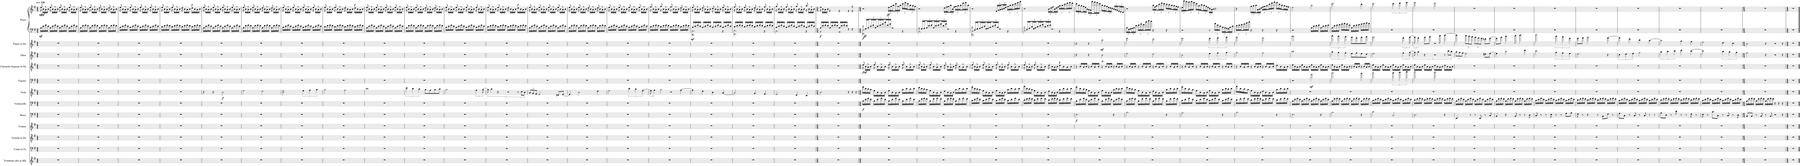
**kern	**kern	**kern	**kern	**kern	**dynam	**kern	**dynam	**kern	**dynam	**kern	**dynam	**kern	**dynam	**kern	**dynam	**kern	**dynam	**kern	**kern	**dynam
*part12	*part11	*part10	*part9	*part8	*part8	*part7	*part7	*part6	*part6	*part5	*part5	*part4	*part4	*part3	*part3	*part2	*part2	*part1	*part1	*part1
*staff13	*staff12	*staff11	*staff10	*staff9	*staff9	*staff8	*staff8	*staff7	*staff7	*staff6	*staff6	*staff5	*staff5	*staff4	*staff4	*staff3	*staff3	*staff2	*staff1	*staff1/2
*I"Trombone alto in Mib	*I"Corno in Fa	*I"Tromba in Do	*I"Violino	*I"Basso	*	*I"Violoncello	*	*I"Viola	*	*I"Fagotto	*	*I"Clarinetto Soprano in Sib	*	*I"Oboe	*	*I"Flauto in Do	*	*I"Piano	*	*
*I'Trb	*	*	*I'Vln	*	*	*I'Vc	*	*I'Vla	*	*	*	*I'Cl	*	*I'Ob	*	*I'Fl	*	*I'Pno	*	*
*clefGv2	*clefFv4	*clefGv2	*clefGv2	*clefFv4	*	*clefFv4	*	*clefGv2	*	*clefFv4	*	*clefGv2	*	*clefGv2	*	*clefGv2	*	*clefFv4	*clefGv2	*
*	*Trd4c7	*Trd1c2	*	*Trd7c12	*	*	*	*	*	*	*	*Trd1c2	*	*	*	*	*	*	*	*
*k[f#]	*k[f#]	*k[f#]	*k[f#]	*k[f#]	*	*k[f#]	*	*k[f#]	*	*k[f#]	*	*k[f#]	*	*k[f#]	*	*k[f#]	*	*k[f#]	*k[f#]	*
*M4/4	*M4/4	*M4/4	*M4/4	*M4/4	*	*M4/4	*	*M4/4	*	*M4/4	*	*M4/4	*	*M4/4	*	*M4/4	*	*M4/4	*M4/4	*
*MM120	*MM120	*MM120	*MM120	*MM120	*	*MM120	*	*MM120	*	*MM120	*	*MM120	*	*MM120	*	*MM120	*	*MM120	*MM120	*
=1	=1	=1	=1	=1	=1	=1	=1	=1	=1	=1	=1	=1	=1	=1	=1	=1	=1	=1	=1	=1
*	*	*	*	*	*	*	*	*	*	*	*	*	*	*	*	*	*	*	*^	*
!	!	!	!	!	!	!	!	!	!	!	!	!	!	!	!	!	!	!	!	!	!LO:DY:b=2
!	!	!	!	!	!	!	!	!	!	!	!	!	!	!	!	!	!	!	!	!	!LO:DY:n=1:b
1r	1r	1r	1r	1r	.	1r	.	1r	.	1r	.	1r	.	1r	.	1r	.	16BB\LL	8e/	16r	mf mf
!	!	!	!	!	!	!	!	!	!	!	!	!	!	!	!	!	!	!	!	!	!LO:DY:n=2:b
.	.	.	.	.	.	.	.	.	.	.	.	.	.	.	.	.	.	16E\	.	16B\LL	mf
.	.	.	.	.	.	.	.	.	.	.	.	.	.	.	.	.	.	16G\	8r	16A\	.
.	.	.	.	.	.	.	.	.	.	.	.	.	.	.	.	.	.	16E\JJ	.	16B\JJ	.
.	.	.	.	.	.	.	.	.	.	.	.	.	.	.	.	.	.	16BB\LL	8e/	16r	.
.	.	.	.	.	.	.	.	.	.	.	.	.	.	.	.	.	.	16E\	.	16B\LL	.
.	.	.	.	.	.	.	.	.	.	.	.	.	.	.	.	.	.	16G\	8r	16A\	.
.	.	.	.	.	.	.	.	.	.	.	.	.	.	.	.	.	.	16E\JJ	.	16B\JJ	.
.	.	.	.	.	.	.	.	.	.	.	.	.	.	.	.	.	.	16BB\LL	8e/	16r	.
.	.	.	.	.	.	.	.	.	.	.	.	.	.	.	.	.	.	16E\	.	16B\LL	.
.	.	.	.	.	.	.	.	.	.	.	.	.	.	.	.	.	.	16G\	8r	16A\	.
.	.	.	.	.	.	.	.	.	.	.	.	.	.	.	.	.	.	16E\JJ	.	16B\JJ	.
.	.	.	.	.	.	.	.	.	.	.	.	.	.	.	.	.	.	16BB\LL	8e/	16r	.
.	.	.	.	.	.	.	.	.	.	.	.	.	.	.	.	.	.	16E\	.	16B\LL	.
.	.	.	.	.	.	.	.	.	.	.	.	.	.	.	.	.	.	16G\	8r	16A\	.
.	.	.	.	.	.	.	.	.	.	.	.	.	.	.	.	.	.	16E\JJ	.	16B\JJ	.
=2	=2	=2	=2	=2	=2	=2	=2	=2	=2	=2	=2	=2	=2	=2	=2	=2	=2	=2	=2	=2	=2
1r	1r	1r	1r	1r	.	1r	.	1r	.	1r	.	1r	.	1r	.	1r	.	16BB\LL	8e/	16r	.
.	.	.	.	.	.	.	.	.	.	.	.	.	.	.	.	.	.	16F#\	.	16B\LL	.
.	.	.	.	.	.	.	.	.	.	.	.	.	.	.	.	.	.	16G\	8r	16A\	.
.	.	.	.	.	.	.	.	.	.	.	.	.	.	.	.	.	.	16F#\JJ	.	16B\JJ	.
.	.	.	.	.	.	.	.	.	.	.	.	.	.	.	.	.	.	16BB\LL	8e/	16r	.
.	.	.	.	.	.	.	.	.	.	.	.	.	.	.	.	.	.	16F#\	.	16B\LL	.
.	.	.	.	.	.	.	.	.	.	.	.	.	.	.	.	.	.	16G\	8r	16A\	.
.	.	.	.	.	.	.	.	.	.	.	.	.	.	.	.	.	.	16F#\JJ	.	16B\JJ	.
.	.	.	.	.	.	.	.	.	.	.	.	.	.	.	.	.	.	16BB\LL	8d/	16r	.
.	.	.	.	.	.	.	.	.	.	.	.	.	.	.	.	.	.	16F#\	.	16B\LL	.
.	.	.	.	.	.	.	.	.	.	.	.	.	.	.	.	.	.	16G\	8r	16A\	.
.	.	.	.	.	.	.	.	.	.	.	.	.	.	.	.	.	.	16F#\JJ	.	16B\JJ	.
.	.	.	.	.	.	.	.	.	.	.	.	.	.	.	.	.	.	16BB\LL	8d/	16r	.
.	.	.	.	.	.	.	.	.	.	.	.	.	.	.	.	.	.	16F#\	.	16B\LL	.
.	.	.	.	.	.	.	.	.	.	.	.	.	.	.	.	.	.	16G\	8r	16A\	.
.	.	.	.	.	.	.	.	.	.	.	.	.	.	.	.	.	.	16F#\JJ	.	16B\JJ	.
=3	=3	=3	=3	=3	=3	=3	=3	=3	=3	=3	=3	=3	=3	=3	=3	=3	=3	=3	=3	=3	=3
1r	1r	1r	1r	1r	.	1r	.	1r	.	1r	.	1r	.	1r	.	1r	.	16C\LL	8e/	16r	.
.	.	.	.	.	.	.	.	.	.	.	.	.	.	.	.	.	.	16E\	.	16B\LL	.
.	.	.	.	.	.	.	.	.	.	.	.	.	.	.	.	.	.	16G\	8r	16A\	.
.	.	.	.	.	.	.	.	.	.	.	.	.	.	.	.	.	.	16E\JJ	.	16B\JJ	.
.	.	.	.	.	.	.	.	.	.	.	.	.	.	.	.	.	.	16C\LL	8e/	16r	.
.	.	.	.	.	.	.	.	.	.	.	.	.	.	.	.	.	.	16E\	.	16B\LL	.
.	.	.	.	.	.	.	.	.	.	.	.	.	.	.	.	.	.	16G\	8r	16A\	.
.	.	.	.	.	.	.	.	.	.	.	.	.	.	.	.	.	.	16E\JJ	.	16B\JJ	.
.	.	.	.	.	.	.	.	.	.	.	.	.	.	.	.	.	.	16C\LL	8e/	16r	.
.	.	.	.	.	.	.	.	.	.	.	.	.	.	.	.	.	.	16E\	.	16B\LL	.
.	.	.	.	.	.	.	.	.	.	.	.	.	.	.	.	.	.	16G\	8r	16A\	.
.	.	.	.	.	.	.	.	.	.	.	.	.	.	.	.	.	.	16E\JJ	.	16B\JJ	.
.	.	.	.	.	.	.	.	.	.	.	.	.	.	.	.	.	.	16C\LL	8e/	16r	.
.	.	.	.	.	.	.	.	.	.	.	.	.	.	.	.	.	.	16E\	.	16B\LL	.
.	.	.	.	.	.	.	.	.	.	.	.	.	.	.	.	.	.	16G\	8r	16A\	.
.	.	.	.	.	.	.	.	.	.	.	.	.	.	.	.	.	.	16E\JJ	.	16B\JJ	.
=4	=4	=4	=4	=4	=4	=4	=4	=4	=4	=4	=4	=4	=4	=4	=4	=4	=4	=4	=4	=4	=4
1r	1r	1r	1r	1r	.	1r	.	1r	.	1r	.	1r	.	1r	.	1r	.	16D\LL	8e/	16r	.
.	.	.	.	.	.	.	.	.	.	.	.	.	.	.	.	.	.	16F#\	.	16B\LL	.
.	.	.	.	.	.	.	.	.	.	.	.	.	.	.	.	.	.	16G\	8r	16A\	.
.	.	.	.	.	.	.	.	.	.	.	.	.	.	.	.	.	.	16F#\JJ	.	16B\JJ	.
.	.	.	.	.	.	.	.	.	.	.	.	.	.	.	.	.	.	16D\LL	8e/	16r	.
.	.	.	.	.	.	.	.	.	.	.	.	.	.	.	.	.	.	16F#\	.	16B\LL	.
.	.	.	.	.	.	.	.	.	.	.	.	.	.	.	.	.	.	16G\	8r	16A\	.
.	.	.	.	.	.	.	.	.	.	.	.	.	.	.	.	.	.	16F#\JJ	.	16B\JJ	.
.	.	.	.	.	.	.	.	.	.	.	.	.	.	.	.	.	.	16D\LL	4d/	16r	.
.	.	.	.	.	.	.	.	.	.	.	.	.	.	.	.	.	.	16F#\	.	16B\LL	.
.	.	.	.	.	.	.	.	.	.	.	.	.	.	.	.	.	.	16G\	.	16A\	.
.	.	.	.	.	.	.	.	.	.	.	.	.	.	.	.	.	.	16F#\JJ	.	16B\JJ	.
.	.	.	.	.	.	.	.	.	.	.	.	.	.	.	.	.	.	16D\LL	4r	16d\LL	.
.	.	.	.	.	.	.	.	.	.	.	.	.	.	.	.	.	.	16F#\	.	16B\	.
.	.	.	.	.	.	.	.	.	.	.	.	.	.	.	.	.	.	16G\	.	16A\	.
.	.	.	.	.	.	.	.	.	.	.	.	.	.	.	.	.	.	16F#\JJ	.	16B\JJ	.
=5	=5	=5	=5	=5	=5	=5	=5	=5	=5	=5	=5	=5	=5	=5	=5	=5	=5	=5	=5	=5	=5
1r	1r	1r	1r	1r	.	1r	.	4r	.	1r	.	1r	.	1r	.	1r	.	16BB\LL	8e/	16r	.
.	.	.	.	.	.	.	.	.	.	.	.	.	.	.	.	.	.	16E\	.	16B\LL	.
.	.	.	.	.	.	.	.	.	.	.	.	.	.	.	.	.	.	16G\	8r	16A\	.
.	.	.	.	.	.	.	.	.	.	.	.	.	.	.	.	.	.	16E\JJ	.	16B\JJ	.
.	.	.	.	.	.	.	.	4r	.	.	.	.	.	.	.	.	.	16BB\LL	8e/	16r	.
.	.	.	.	.	.	.	.	.	.	.	.	.	.	.	.	.	.	16E\	.	16B\LL	.
.	.	.	.	.	.	.	.	.	.	.	.	.	.	.	.	.	.	16G\	8r	16A\	.
.	.	.	.	.	.	.	.	.	.	.	.	.	.	.	.	.	.	16E\JJ	.	16B\JJ	.
!	!	!	!	!	!	!	!	!	!LO:DY:b	!	!	!	!	!	!	!	!	!	!	!	!
.	.	.	.	.	.	.	.	2B\	f	.	.	.	.	.	.	.	.	16BB\LL	8e/	16r	.
.	.	.	.	.	.	.	.	.	.	.	.	.	.	.	.	.	.	16E\	.	16B\LL	.
.	.	.	.	.	.	.	.	.	.	.	.	.	.	.	.	.	.	16G\	8r	16A\	.
.	.	.	.	.	.	.	.	.	.	.	.	.	.	.	.	.	.	16E\JJ	.	16B\JJ	.
.	.	.	.	.	.	.	.	.	.	.	.	.	.	.	.	.	.	16BB\LL	8e/	16r	.
.	.	.	.	.	.	.	.	.	.	.	.	.	.	.	.	.	.	16E\	.	16B\LL	.
.	.	.	.	.	.	.	.	.	.	.	.	.	.	.	.	.	.	16G\	8r	16A\	.
.	.	.	.	.	.	.	.	.	.	.	.	.	.	.	.	.	.	16E\JJ	.	16B\JJ	.
=6	=6	=6	=6	=6	=6	=6	=6	=6	=6	=6	=6	=6	=6	=6	=6	=6	=6	=6	=6	=6	=6
1r	1r	1r	1r	1r	.	1r	.	2e\	.	1r	.	1r	.	1r	.	1r	.	16BB\LL	8e/	16r	.
.	.	.	.	.	.	.	.	.	.	.	.	.	.	.	.	.	.	16F#\	.	16B\LL	.
.	.	.	.	.	.	.	.	.	.	.	.	.	.	.	.	.	.	16G\	8r	16A\	.
.	.	.	.	.	.	.	.	.	.	.	.	.	.	.	.	.	.	16F#\JJ	.	16B\JJ	.
.	.	.	.	.	.	.	.	.	.	.	.	.	.	.	.	.	.	16BB\LL	8e/	16r	.
.	.	.	.	.	.	.	.	.	.	.	.	.	.	.	.	.	.	16F#\	.	16B\LL	.
.	.	.	.	.	.	.	.	.	.	.	.	.	.	.	.	.	.	16G\	8r	16A\	.
.	.	.	.	.	.	.	.	.	.	.	.	.	.	.	.	.	.	16F#\JJ	.	16B\JJ	.
.	.	.	.	.	.	.	.	2d\	.	.	.	.	.	.	.	.	.	16BB\LL	8d/	16r	.
.	.	.	.	.	.	.	.	.	.	.	.	.	.	.	.	.	.	16F#\	.	16B\LL	.
.	.	.	.	.	.	.	.	.	.	.	.	.	.	.	.	.	.	16G\	8r	16A\	.
.	.	.	.	.	.	.	.	.	.	.	.	.	.	.	.	.	.	16F#\JJ	.	16B\JJ	.
.	.	.	.	.	.	.	.	.	.	.	.	.	.	.	.	.	.	16BB\LL	8d/	16r	.
.	.	.	.	.	.	.	.	.	.	.	.	.	.	.	.	.	.	16F#\	.	16B\LL	.
.	.	.	.	.	.	.	.	.	.	.	.	.	.	.	.	.	.	16G\	8r	16A\	.
.	.	.	.	.	.	.	.	.	.	.	.	.	.	.	.	.	.	16F#\JJ	.	16B\JJ	.
=7	=7	=7	=7	=7	=7	=7	=7	=7	=7	=7	=7	=7	=7	=7	=7	=7	=7	=7	=7	=7	=7
1r	1r	1r	1r	1r	.	1r	.	2B\ 2e\	.	1r	.	1r	.	1r	.	1r	.	16C\LL	8e/	16r	.
.	.	.	.	.	.	.	.	.	.	.	.	.	.	.	.	.	.	16E\	.	16B\LL	.
.	.	.	.	.	.	.	.	.	.	.	.	.	.	.	.	.	.	16G\	8r	16A\	.
.	.	.	.	.	.	.	.	.	.	.	.	.	.	.	.	.	.	16E\JJ	.	16B\JJ	.
.	.	.	.	.	.	.	.	.	.	.	.	.	.	.	.	.	.	16C\LL	8e/	16r	.
.	.	.	.	.	.	.	.	.	.	.	.	.	.	.	.	.	.	16E\	.	16B\LL	.
.	.	.	.	.	.	.	.	.	.	.	.	.	.	.	.	.	.	16G\	8r	16A\	.
.	.	.	.	.	.	.	.	.	.	.	.	.	.	.	.	.	.	16E\JJ	.	16B\JJ	.
.	.	.	.	.	.	.	.	6e\	.	.	.	.	.	.	.	.	.	16C\LL	8e/	16r	.
.	.	.	.	.	.	.	.	.	.	.	.	.	.	.	.	.	.	16E\	.	16B\LL	.
.	.	.	.	.	.	.	.	.	.	.	.	.	.	.	.	.	.	16G\	8r	16A\	.
.	.	.	.	.	.	.	.	6f#\	.	.	.	.	.	.	.	.	.	.	.	.	.
.	.	.	.	.	.	.	.	.	.	.	.	.	.	.	.	.	.	16E\JJ	.	16B\JJ	.
.	.	.	.	.	.	.	.	.	.	.	.	.	.	.	.	.	.	16C\LL	8e/	16r	.
.	.	.	.	.	.	.	.	.	.	.	.	.	.	.	.	.	.	16E\	.	16B\LL	.
.	.	.	.	.	.	.	.	6g\	.	.	.	.	.	.	.	.	.	.	.	.	.
.	.	.	.	.	.	.	.	.	.	.	.	.	.	.	.	.	.	16G\	8r	16A\	.
.	.	.	.	.	.	.	.	.	.	.	.	.	.	.	.	.	.	16E\JJ	.	16B\JJ	.
=8	=8	=8	=8	=8	=8	=8	=8	=8	=8	=8	=8	=8	=8	=8	=8	=8	=8	=8	=8	=8	=8
1r	1r	1r	1r	1r	.	1r	.	2g\	.	1r	.	1r	.	1r	.	1r	.	16D\LL	8e/	16r	.
.	.	.	.	.	.	.	.	.	.	.	.	.	.	.	.	.	.	16F#\	.	16B\LL	.
.	.	.	.	.	.	.	.	.	.	.	.	.	.	.	.	.	.	16G\	8r	16A\	.
.	.	.	.	.	.	.	.	.	.	.	.	.	.	.	.	.	.	16F#\JJ	.	16B\JJ	.
.	.	.	.	.	.	.	.	.	.	.	.	.	.	.	.	.	.	16D\LL	8e/	16r	.
.	.	.	.	.	.	.	.	.	.	.	.	.	.	.	.	.	.	16F#\	.	16B\LL	.
.	.	.	.	.	.	.	.	.	.	.	.	.	.	.	.	.	.	16G\	8r	16A\	.
.	.	.	.	.	.	.	.	.	.	.	.	.	.	.	.	.	.	16F#\JJ	.	16B\JJ	.
.	.	.	.	.	.	.	.	2f#\	.	.	.	.	.	.	.	.	.	16D\LL	4d/	16r	.
.	.	.	.	.	.	.	.	.	.	.	.	.	.	.	.	.	.	16F#\	.	16B\LL	.
.	.	.	.	.	.	.	.	.	.	.	.	.	.	.	.	.	.	16G\	.	16A\	.
.	.	.	.	.	.	.	.	.	.	.	.	.	.	.	.	.	.	16F#\JJ	.	16B\JJ	.
.	.	.	.	.	.	.	.	.	.	.	.	.	.	.	.	.	.	16D\LL	4r	16d\LL	.
.	.	.	.	.	.	.	.	.	.	.	.	.	.	.	.	.	.	16F#\	.	16B\	.
.	.	.	.	.	.	.	.	.	.	.	.	.	.	.	.	.	.	16G\	.	16A\	.
.	.	.	.	.	.	.	.	.	.	.	.	.	.	.	.	.	.	16F#\JJ	.	16B\JJ	.
=9	=9	=9	=9	=9	=9	=9	=9	=9	=9	=9	=9	=9	=9	=9	=9	=9	=9	=9	=9	=9	=9
1r	1r	1r	1r	1r	.	1r	.	1b	.	1r	.	1r	.	1r	.	1r	.	16BB\LL	8e/	16r	.
.	.	.	.	.	.	.	.	.	.	.	.	.	.	.	.	.	.	16E\	.	16B\LL	.
.	.	.	.	.	.	.	.	.	.	.	.	.	.	.	.	.	.	16G\	8r	16A\	.
.	.	.	.	.	.	.	.	.	.	.	.	.	.	.	.	.	.	16E\JJ	.	16B\JJ	.
.	.	.	.	.	.	.	.	.	.	.	.	.	.	.	.	.	.	16BB\LL	8e/	16r	.
.	.	.	.	.	.	.	.	.	.	.	.	.	.	.	.	.	.	16E\	.	16B\LL	.
.	.	.	.	.	.	.	.	.	.	.	.	.	.	.	.	.	.	16G\	8r	16A\	.
.	.	.	.	.	.	.	.	.	.	.	.	.	.	.	.	.	.	16E\JJ	.	16B\JJ	.
.	.	.	.	.	.	.	.	.	.	.	.	.	.	.	.	.	.	16BB\LL	8e/	16r	.
.	.	.	.	.	.	.	.	.	.	.	.	.	.	.	.	.	.	16E\	.	16B\LL	.
.	.	.	.	.	.	.	.	.	.	.	.	.	.	.	.	.	.	16G\	8r	16A\	.
.	.	.	.	.	.	.	.	.	.	.	.	.	.	.	.	.	.	16E\JJ	.	16B\JJ	.
.	.	.	.	.	.	.	.	.	.	.	.	.	.	.	.	.	.	16BB\LL	8e/	16r	.
.	.	.	.	.	.	.	.	.	.	.	.	.	.	.	.	.	.	16E\	.	16B\LL	.
.	.	.	.	.	.	.	.	.	.	.	.	.	.	.	.	.	.	16G\	8r	16A\	.
.	.	.	.	.	.	.	.	.	.	.	.	.	.	.	.	.	.	16E\JJ	.	16B\JJ	.
=10	=10	=10	=10	=10	=10	=10	=10	=10	=10	=10	=10	=10	=10	=10	=10	=10	=10	=10	=10	=10	=10
1r	1r	1r	1r	1r	.	1r	.	6cc\	.	1r	.	1r	.	1r	.	1r	.	16BB\LL	8e/	16r	.
.	.	.	.	.	.	.	.	.	.	.	.	.	.	.	.	.	.	16F#\	.	16B\LL	.
.	.	.	.	.	.	.	.	.	.	.	.	.	.	.	.	.	.	16G\	8r	16A\	.
.	.	.	.	.	.	.	.	6b\	.	.	.	.	.	.	.	.	.	.	.	.	.
.	.	.	.	.	.	.	.	.	.	.	.	.	.	.	.	.	.	16F#\JJ	.	16B\JJ	.
.	.	.	.	.	.	.	.	.	.	.	.	.	.	.	.	.	.	16BB\LL	8e/	16r	.
.	.	.	.	.	.	.	.	.	.	.	.	.	.	.	.	.	.	16F#\	.	16B\LL	.
.	.	.	.	.	.	.	.	6a\	.	.	.	.	.	.	.	.	.	.	.	.	.
.	.	.	.	.	.	.	.	.	.	.	.	.	.	.	.	.	.	16G\	8r	16A\	.
.	.	.	.	.	.	.	.	.	.	.	.	.	.	.	.	.	.	16F#\JJ	.	16B\JJ	.
.	.	.	.	.	.	.	.	8g\L	.	.	.	.	.	.	.	.	.	16BB\LL	8d/	16r	.
.	.	.	.	.	.	.	.	.	.	.	.	.	.	.	.	.	.	16F#\	.	16B\LL	.
.	.	.	.	.	.	.	.	8f#\	.	.	.	.	.	.	.	.	.	16G\	8r	16A\	.
.	.	.	.	.	.	.	.	.	.	.	.	.	.	.	.	.	.	16F#\JJ	.	16B\JJ	.
.	.	.	.	.	.	.	.	8g\	.	.	.	.	.	.	.	.	.	16BB\LL	8d/	16r	.
.	.	.	.	.	.	.	.	.	.	.	.	.	.	.	.	.	.	16F#\	.	16B\LL	.
.	.	.	.	.	.	.	.	8a\J	.	.	.	.	.	.	.	.	.	16G\	8r	16A\	.
.	.	.	.	.	.	.	.	.	.	.	.	.	.	.	.	.	.	16F#\JJ	.	16B\JJ	.
=11	=11	=11	=11	=11	=11	=11	=11	=11	=11	=11	=11	=11	=11	=11	=11	=11	=11	=11	=11	=11	=11
1r	1r	1r	1r	1r	.	1r	.	2.g\	.	1r	.	1r	.	1r	.	1r	.	16C\LL	8e/	16r	.
.	.	.	.	.	.	.	.	.	.	.	.	.	.	.	.	.	.	16E\	.	16B\LL	.
.	.	.	.	.	.	.	.	.	.	.	.	.	.	.	.	.	.	16G\	8r	16A\	.
.	.	.	.	.	.	.	.	.	.	.	.	.	.	.	.	.	.	16E\JJ	.	16B\JJ	.
.	.	.	.	.	.	.	.	.	.	.	.	.	.	.	.	.	.	16C\LL	8e/	16r	.
.	.	.	.	.	.	.	.	.	.	.	.	.	.	.	.	.	.	16E\	.	16B\LL	.
.	.	.	.	.	.	.	.	.	.	.	.	.	.	.	.	.	.	16G\	8r	16A\	.
.	.	.	.	.	.	.	.	.	.	.	.	.	.	.	.	.	.	16E\JJ	.	16B\JJ	.
.	.	.	.	.	.	.	.	.	.	.	.	.	.	.	.	.	.	16C\LL	8e/	16r	.
.	.	.	.	.	.	.	.	.	.	.	.	.	.	.	.	.	.	16E\	.	16B\LL	.
.	.	.	.	.	.	.	.	.	.	.	.	.	.	.	.	.	.	16G\	8r	16A\	.
.	.	.	.	.	.	.	.	.	.	.	.	.	.	.	.	.	.	16E\JJ	.	16B\JJ	.
.	.	.	.	.	.	.	.	6f#\	.	.	.	.	.	.	.	.	.	16C\LL	8e/	16r	.
.	.	.	.	.	.	.	.	.	.	.	.	.	.	.	.	.	.	16E\	.	16B\LL	.
.	.	.	.	.	.	.	.	.	.	.	.	.	.	.	.	.	.	16G\	8r	16A\	.
.	.	.	.	.	.	.	.	[12g\	.	.	.	.	.	.	.	.	.	.	.	.	.
.	.	.	.	.	.	.	.	.	.	.	.	.	.	.	.	.	.	16E\JJ	.	16B\JJ	.
=12	=12	=12	=12	=12	=12	=12	=12	=12	=12	=12	=12	=12	=12	=12	=12	=12	=12	=12	=12	=12	=12
1r	1r	1r	1r	1r	.	1r	.	12g\]	.	1r	.	1r	.	1r	.	1r	.	16D\LL	8e/	16r	.
.	.	.	.	.	.	.	.	.	.	.	.	.	.	.	.	.	.	16F#\	.	16B\LL	.
.	.	.	.	.	.	.	.	6a\	.	.	.	.	.	.	.	.	.	.	.	.	.
.	.	.	.	.	.	.	.	.	.	.	.	.	.	.	.	.	.	16G\	8r	16A\	.
.	.	.	.	.	.	.	.	.	.	.	.	.	.	.	.	.	.	16F#\JJ	.	16B\JJ	.
.	.	.	.	.	.	.	.	4r	.	.	.	.	.	.	.	.	.	16D\LL	8e/	16r	.
.	.	.	.	.	.	.	.	.	.	.	.	.	.	.	.	.	.	16F#\	.	16B\LL	.
.	.	.	.	.	.	.	.	.	.	.	.	.	.	.	.	.	.	16G\	8r	16A\	.
.	.	.	.	.	.	.	.	.	.	.	.	.	.	.	.	.	.	16F#\JJ	.	16B\JJ	.
.	.	.	.	.	.	.	.	2r	.	.	.	.	.	.	.	.	.	16D\LL	4d/	16r	.
.	.	.	.	.	.	.	.	.	.	.	.	.	.	.	.	.	.	16F#\	.	16B\LL	.
.	.	.	.	.	.	.	.	.	.	.	.	.	.	.	.	.	.	16G\	.	16A\	.
.	.	.	.	.	.	.	.	.	.	.	.	.	.	.	.	.	.	16F#\JJ	.	16B\JJ	.
.	.	.	.	.	.	.	.	.	.	.	.	.	.	.	.	.	.	16D\LL	4r	16d\LL	.
.	.	.	.	.	.	.	.	.	.	.	.	.	.	.	.	.	.	16F#\	.	16B\	.
.	.	.	.	.	.	.	.	.	.	.	.	.	.	.	.	.	.	16G\	.	16A\	.
.	.	.	.	.	.	.	.	.	.	.	.	.	.	.	.	.	.	16F#\JJ	.	16B\JJ	.
4ryy	4ryy	4ryy	4ryy	4ryy	.	4ryy	.	12r	.	4ryy	.	4ryy	.	4ryy	.	4ryy	.	4ryy	4ryy	4ryy	.
.	.	.	.	.	.	.	.	12c\L	.	.	.	.	.	.	.	.	.	.	.	.	.
.	.	.	.	.	.	.	.	12B\J	.	.	.	.	.	.	.	.	.	.	.	.	.
=13	=13	=13	=13	=13	=13	=13	=13	=13	=13	=13	=13	=13	=13	=13	=13	=13	=13	=13	=13	=13	=13
*	*	*	*	*	*	*	*	*Xbrackettup	*	*	*	*	*	*	*	*	*	*	*	*	*
1r	1r	1r	1r	1r	.	1r	.	12A/L	.	1r	.	1r	.	1r	.	1r	.	16BB\LL	8e/	16r	.
.	.	.	.	.	.	.	.	.	.	.	.	.	.	.	.	.	.	16E\	.	16B\LL	.
.	.	.	.	.	.	.	.	12G/	.	.	.	.	.	.	.	.	.	.	.	.	.
.	.	.	.	.	.	.	.	.	.	.	.	.	.	.	.	.	.	16G\	8r	16A\	.
.	.	.	.	.	.	.	.	12F#/J	.	.	.	.	.	.	.	.	.	.	.	.	.
.	.	.	.	.	.	.	.	.	.	.	.	.	.	.	.	.	.	16E\JJ	.	16B\JJ	.
.	.	.	.	.	.	.	.	2E/	.	.	.	.	.	.	.	.	.	16BB\LL	8e/	16r	.
.	.	.	.	.	.	.	.	.	.	.	.	.	.	.	.	.	.	16E\	.	16B\LL	.
.	.	.	.	.	.	.	.	.	.	.	.	.	.	.	.	.	.	16G\	8r	16A\	.
.	.	.	.	.	.	.	.	.	.	.	.	.	.	.	.	.	.	16E\JJ	.	16B\JJ	.
.	.	.	.	.	.	.	.	.	.	.	.	.	.	.	.	.	.	16BB\LL	8e/	16r	.
.	.	.	.	.	.	.	.	.	.	.	.	.	.	.	.	.	.	16E\	.	16B\LL	.
.	.	.	.	.	.	.	.	.	.	.	.	.	.	.	.	.	.	16G\	8r	16A\	.
.	.	.	.	.	.	.	.	.	.	.	.	.	.	.	.	.	.	16E\JJ	.	16B\JJ	.
.	.	.	.	.	.	.	.	8D#X/L	.	.	.	.	.	.	.	.	.	16BB\LL	8e/	16r	.
.	.	.	.	.	.	.	.	.	.	.	.	.	.	.	.	.	.	16E\	.	16B\LL	.
.	.	.	.	.	.	.	.	[8E/J	.	.	.	.	.	.	.	.	.	16G\	8r	16A\	.
.	.	.	.	.	.	.	.	.	.	.	.	.	.	.	.	.	.	16E\JJ	.	16B\JJ	.
=14	=14	=14	=14	=14	=14	=14	=14	=14	=14	=14	=14	=14	=14	=14	=14	=14	=14	=14	=14	=14	=14
1r	1r	1r	1r	1r	.	1r	.	4E/]	.	1r	.	1r	.	1r	.	1r	.	16BB\LL	8e/	16r	.
.	.	.	.	.	.	.	.	.	.	.	.	.	.	.	.	.	.	16F#\	.	16B\LL	.
.	.	.	.	.	.	.	.	.	.	.	.	.	.	.	.	.	.	16G\	8r	16A\	.
.	.	.	.	.	.	.	.	.	.	.	.	.	.	.	.	.	.	16F#\JJ	.	16B\JJ	.
.	.	.	.	.	.	.	.	2B\	.	.	.	.	.	.	.	.	.	16BB\LL	8e/	16r	.
.	.	.	.	.	.	.	.	.	.	.	.	.	.	.	.	.	.	16F#\	.	16B\LL	.
.	.	.	.	.	.	.	.	.	.	.	.	.	.	.	.	.	.	16G\	8r	16A\	.
.	.	.	.	.	.	.	.	.	.	.	.	.	.	.	.	.	.	16F#\JJ	.	16B\JJ	.
.	.	.	.	.	.	.	.	.	.	.	.	.	.	.	.	.	.	16BB\LL	8d/	16r	.
.	.	.	.	.	.	.	.	.	.	.	.	.	.	.	.	.	.	16F#\	.	16B\LL	.
.	.	.	.	.	.	.	.	.	.	.	.	.	.	.	.	.	.	16G\	8r	16A\	.
.	.	.	.	.	.	.	.	.	.	.	.	.	.	.	.	.	.	16F#\JJ	.	16B\JJ	.
.	.	.	.	.	.	.	.	4d\	.	.	.	.	.	.	.	.	.	16BB\LL	8d/	16r	.
.	.	.	.	.	.	.	.	.	.	.	.	.	.	.	.	.	.	16F#\	.	16B\LL	.
.	.	.	.	.	.	.	.	.	.	.	.	.	.	.	.	.	.	16G\	8r	16A\	.
.	.	.	.	.	.	.	.	.	.	.	.	.	.	.	.	.	.	16F#\JJ	.	16B\JJ	.
=15	=15	=15	=15	=15	=15	=15	=15	=15	=15	=15	=15	=15	=15	=15	=15	=15	=15	=15	=15	=15	=15
1r	1r	1r	1r	1r	.	1r	.	2e\	.	1r	.	1r	.	1r	.	1r	.	16C\LL	8e/	16r	.
.	.	.	.	.	.	.	.	.	.	.	.	.	.	.	.	.	.	16E\	.	16B\LL	.
.	.	.	.	.	.	.	.	.	.	.	.	.	.	.	.	.	.	16G\	8r	16A\	.
.	.	.	.	.	.	.	.	.	.	.	.	.	.	.	.	.	.	16E\JJ	.	16B\JJ	.
.	.	.	.	.	.	.	.	.	.	.	.	.	.	.	.	.	.	16C\LL	8e/	16r	.
.	.	.	.	.	.	.	.	.	.	.	.	.	.	.	.	.	.	16E\	.	16B\LL	.
.	.	.	.	.	.	.	.	.	.	.	.	.	.	.	.	.	.	16G\	8r	16A\	.
.	.	.	.	.	.	.	.	.	.	.	.	.	.	.	.	.	.	16E\JJ	.	16B\JJ	.
*	*	*	*	*	*	*	*	*brackettup	*	*	*	*	*	*	*	*	*	*	*	*	*
.	.	.	.	.	.	.	.	6b\	.	.	.	.	.	.	.	.	.	16C\LL	8e/	16r	.
.	.	.	.	.	.	.	.	.	.	.	.	.	.	.	.	.	.	16E\	.	16B\LL	.
.	.	.	.	.	.	.	.	.	.	.	.	.	.	.	.	.	.	16G\	8r	16A\	.
.	.	.	.	.	.	.	.	6a\	.	.	.	.	.	.	.	.	.	.	.	.	.
.	.	.	.	.	.	.	.	.	.	.	.	.	.	.	.	.	.	16E\JJ	.	16B\JJ	.
.	.	.	.	.	.	.	.	.	.	.	.	.	.	.	.	.	.	16C\LL	8e/	16r	.
.	.	.	.	.	.	.	.	.	.	.	.	.	.	.	.	.	.	16E\	.	16B\LL	.
.	.	.	.	.	.	.	.	[6e\	.	.	.	.	.	.	.	.	.	.	.	.	.
.	.	.	.	.	.	.	.	.	.	.	.	.	.	.	.	.	.	16G\	8r	16A\	.
.	.	.	.	.	.	.	.	.	.	.	.	.	.	.	.	.	.	16E\JJ	.	16B\JJ	.
=16	=16	=16	=16	=16	=16	=16	=16	=16	=16	=16	=16	=16	=16	=16	=16	=16	=16	=16	=16	=16	=16
1r	1r	1r	1r	1r	.	1r	.	12e\]	.	1r	.	1r	.	1r	.	1r	.	16D\LL	8f#/	16r	.
.	.	.	.	.	.	.	.	.	.	.	.	.	.	.	.	.	.	16F#\	.	16B\LL	.
.	.	.	.	.	.	.	.	6f#\	.	.	.	.	.	.	.	.	.	.	.	.	.
.	.	.	.	.	.	.	.	.	.	.	.	.	.	.	.	.	.	16G\	8r	16A\	.
.	.	.	.	.	.	.	.	.	.	.	.	.	.	.	.	.	.	16F#\JJ	.	16B\JJ	.
.	.	.	.	.	.	.	.	2g\	.	.	.	.	.	.	.	.	.	16D\LL	8g/	16r	.
.	.	.	.	.	.	.	.	.	.	.	.	.	.	.	.	.	.	16F#\	.	16B\LL	.
.	.	.	.	.	.	.	.	.	.	.	.	.	.	.	.	.	.	16G\	8r	16A\	.
.	.	.	.	.	.	.	.	.	.	.	.	.	.	.	.	.	.	16F#\JJ	.	16B\JJ	.
.	.	.	.	.	.	.	.	.	.	.	.	.	.	.	.	.	.	16D\LL	8f#/	16r	.
.	.	.	.	.	.	.	.	.	.	.	.	.	.	.	.	.	.	16F#\	.	16B\LL	.
.	.	.	.	.	.	.	.	.	.	.	.	.	.	.	.	.	.	16G\	8r	16A\	.
.	.	.	.	.	.	.	.	.	.	.	.	.	.	.	.	.	.	16F#\JJ	.	16B\JJ	.
.	.	.	.	.	.	.	.	2r	.	.	.	.	.	.	.	.	.	16D\LL	8d/	16r	.
.	.	.	.	.	.	.	.	.	.	.	.	.	.	.	.	.	.	16F#\	.	16B\LL	.
.	.	.	.	.	.	.	.	.	.	.	.	.	.	.	.	.	.	16G\	8r	16A\	.
.	.	.	.	.	.	.	.	.	.	.	.	.	.	.	.	.	.	16F#\JJ	.	16B\JJ	.
2ryy	2ryy	2ryy	2ryy	2ryy	.	2ryy	.	.	.	2ryy	.	2ryy	.	2ryy	.	2ryy	.	2ryy	2ryy	2ryy	.
.	.	.	.	.	.	.	.	[4f#\	.	.	.	.	.	.	.	.	.	.	.	.	.
=17	=17	=17	=17	=17	=17	=17	=17	=17	=17	=17	=17	=17	=17	=17	=17	=17	=17	=17	=17	=17	=17
*	*	*	*	*	*	*	*	*	*	*	*	*	*	*	*	*	*	*^	*	*	*
!	!	!	!	!	!	!	!	!	!	!	!	!	!	!	!	!	!	!	!	!	!	!LO:DY:b=2
1r	1r	1r	1r	1r	.	1r	.	4f#\]	.	1r	.	1r	.	1r	.	1r	.	16C/LL	2.CCC\ 2.CC\	8e/	16r	mf
.	.	.	.	.	.	.	.	.	.	.	.	.	.	.	.	.	.	16E/	.	.	16B\LL	.
.	.	.	.	.	.	.	.	.	.	.	.	.	.	.	.	.	.	16G/	.	8r	16A\	.
.	.	.	.	.	.	.	.	.	.	.	.	.	.	.	.	.	.	16E/JJ	.	.	16B\JJ	.
.	.	.	.	.	.	.	.	4d\	.	.	.	.	.	.	.	.	.	16C/LL	.	8d/	16r	.
.	.	.	.	.	.	.	.	.	.	.	.	.	.	.	.	.	.	16E/	.	.	16B\LL	.
.	.	.	.	.	.	.	.	.	.	.	.	.	.	.	.	.	.	16G/	.	8r	16A\	.
.	.	.	.	.	.	.	.	.	.	.	.	.	.	.	.	.	.	16E/JJ	.	.	16B\JJ	.
.	.	.	.	.	.	.	.	4B\	.	.	.	.	.	.	.	.	.	16C/LL	.	8c/	16r	.
.	.	.	.	.	.	.	.	.	.	.	.	.	.	.	.	.	.	16E/	.	.	16B\LL	.
.	.	.	.	.	.	.	.	.	.	.	.	.	.	.	.	.	.	16G/	.	8r	16A\	.
.	.	.	.	.	.	.	.	.	.	.	.	.	.	.	.	.	.	16E/JJ	.	.	16B\JJ	.
.	.	.	.	.	.	.	.	[4A/	.	.	.	.	.	.	.	.	.	16C/LL	4r	8e/	16r	.
.	.	.	.	.	.	.	.	.	.	.	.	.	.	.	.	.	.	16E/	.	.	16B\LL	.
.	.	.	.	.	.	.	.	.	.	.	.	.	.	.	.	.	.	16G/	.	8r	16A\	.
.	.	.	.	.	.	.	.	.	.	.	.	.	.	.	.	.	.	16E/JJ	.	.	16B\JJ	.
=18	=18	=18	=18	=18	=18	=18	=18	=18	=18	=18	=18	=18	=18	=18	=18	=18	=18	=18	=18	=18	=18	=18
1r	1r	1r	1r	1r	.	1r	.	2A/]	.	1r	.	1r	.	1r	.	1r	.	16D/LL	2.DDD\ 2.DD\	8f#/	16r	.
.	.	.	.	.	.	.	.	.	.	.	.	.	.	.	.	.	.	16F#/	.	.	16B\LL	.
.	.	.	.	.	.	.	.	.	.	.	.	.	.	.	.	.	.	16G/	.	8r	16A\	.
.	.	.	.	.	.	.	.	.	.	.	.	.	.	.	.	.	.	16F#/JJ	.	.	16B\JJ	.
.	.	.	.	.	.	.	.	.	.	.	.	.	.	.	.	.	.	16D/LL	.	8e/	16r	.
.	.	.	.	.	.	.	.	.	.	.	.	.	.	.	.	.	.	16F#/	.	.	16B\LL	.
.	.	.	.	.	.	.	.	.	.	.	.	.	.	.	.	.	.	16G/	.	8r	16A\	.
.	.	.	.	.	.	.	.	.	.	.	.	.	.	.	.	.	.	16F#/JJ	.	.	16B\JJ	.
.	.	.	.	.	.	.	.	4G/	.	.	.	.	.	.	.	.	.	16D/LL	.	8d/	16r	.
.	.	.	.	.	.	.	.	.	.	.	.	.	.	.	.	.	.	16F#/	.	.	16B\LL	.
.	.	.	.	.	.	.	.	.	.	.	.	.	.	.	.	.	.	16G/	.	8r	16A\	.
.	.	.	.	.	.	.	.	.	.	.	.	.	.	.	.	.	.	16F#/JJ	.	.	16B\JJ	.
.	.	.	.	.	.	.	.	4F#/	.	.	.	.	.	.	.	.	.	16D/LL	4r	8f#/	16r	.
.	.	.	.	.	.	.	.	.	.	.	.	.	.	.	.	.	.	16F#/	.	.	16B\LL	.
.	.	.	.	.	.	.	.	.	.	.	.	.	.	.	.	.	.	16G/	.	8r	16A\	.
.	.	.	.	.	.	.	.	.	.	.	.	.	.	.	.	.	.	16F#/JJ	.	.	16B\JJ	.
=19	=19	=19	=19	=19	=19	=19	=19	=19	=19	=19	=19	=19	=19	=19	=19	=19	=19	=19	=19	=19	=19	=19
1r	1r	1r	1r	1r	.	1r	.	2E/	.	1r	.	1r	.	1r	.	1r	.	16C/LL	2.CC\	8g/	16r	.
.	.	.	.	.	.	.	.	.	.	.	.	.	.	.	.	.	.	16E/	.	.	16B\LL	.
.	.	.	.	.	.	.	.	.	.	.	.	.	.	.	.	.	.	16G/	.	8r	16A\	.
.	.	.	.	.	.	.	.	.	.	.	.	.	.	.	.	.	.	16E/JJ	.	.	16B\JJ	.
.	.	.	.	.	.	.	.	.	.	.	.	.	.	.	.	.	.	16C/LL	.	8f#/	16r	.
.	.	.	.	.	.	.	.	.	.	.	.	.	.	.	.	.	.	16E/	.	.	16B\LL	.
.	.	.	.	.	.	.	.	.	.	.	.	.	.	.	.	.	.	16G/	.	8r	16A\	.
.	.	.	.	.	.	.	.	.	.	.	.	.	.	.	.	.	.	16E/JJ	.	.	16B\JJ	.
.	.	.	.	.	.	.	.	4D/	.	.	.	.	.	.	.	.	.	16C/LL	.	8g/	16r	.
.	.	.	.	.	.	.	.	.	.	.	.	.	.	.	.	.	.	16E/	.	.	16B\LL	.
.	.	.	.	.	.	.	.	.	.	.	.	.	.	.	.	.	.	16G/	.	8r	16A\	.
.	.	.	.	.	.	.	.	.	.	.	.	.	.	.	.	.	.	16E/JJ	.	.	16B\JJ	.
.	.	.	.	.	.	.	.	4C/	.	.	.	.	.	.	.	.	.	16C/LL	4r	8a/	16r	.
.	.	.	.	.	.	.	.	.	.	.	.	.	.	.	.	.	.	16E/	.	.	16B\LL	.
.	.	.	.	.	.	.	.	.	.	.	.	.	.	.	.	.	.	16G/	.	8r	16A\	.
.	.	.	.	.	.	.	.	.	.	.	.	.	.	.	.	.	.	16E/JJ	.	.	16B\JJ	.
=20	=20	=20	=20	=20	=20	=20	=20	=20	=20	=20	=20	=20	=20	=20	=20	=20	=20	=20	=20	=20	=20	=20
*M5/4	*M5/4	*M5/4	*M5/4	*M5/4	*	*M5/4	*	*M5/4	*	*M5/4	*	*M5/4	*	*M5/4	*	*M5/4	*	*M5/4	*	*M5/4	*	*
!	!	!	!	!	!	!	!	!	!	!	!	!	!	!	!	!	!	!	!	!	!	!LO:DY:b=2
4%5r	4%5r	4%5r	4%5r	4%5r	.	4%5r	.	2.B\	.	4%5r	.	4%5r	.	4%5r	.	4%5r	.	16BB/LL	2BBB\	1r	16r	f
.	.	.	.	.	.	.	.	.	.	.	.	.	.	.	.	.	.	16F#/	.	.	16B\LL	.
.	.	.	.	.	.	.	.	.	.	.	.	.	.	.	.	.	.	16G/	.	.	16A\	.
.	.	.	.	.	.	.	.	.	.	.	.	.	.	.	.	.	.	16F#/JJ	.	.	16B\JJ	.
.	.	.	.	.	.	.	.	.	.	.	.	.	.	.	.	.	.	16BB/LL	.	.	4r	.
.	.	.	.	.	.	.	.	.	.	.	.	.	.	.	.	.	.	16F#/	.	.	.	.
.	.	.	.	.	.	.	.	.	.	.	.	.	.	.	.	.	.	16G/	.	.	.	.
.	.	.	.	.	.	.	.	.	.	.	.	.	.	.	.	.	.	16F#/JJ	.	.	.	.
.	.	.	.	.	.	.	.	.	.	.	.	.	.	.	.	.	.	16BB/LL	2.r	.	4r	.
.	.	.	.	.	.	.	.	.	.	.	.	.	.	.	.	.	.	16F#/	.	.	.	.
.	.	.	.	.	.	.	.	.	.	.	.	.	.	.	.	.	.	16G/	.	.	.	.
.	.	.	.	.	.	.	.	.	.	.	.	.	.	.	.	.	.	16F#/JJ	.	.	.	.
.	.	.	.	.	.	.	.	4r	.	.	.	.	.	.	.	.	.	4r	.	.	4r	.
.	.	.	.	.	.	.	.	4r	.	.	.	.	.	.	.	.	.	4r	.	4r	4r	.
4ryy	4ryy	4ryy	4ryy	4ryy	.	4ryy	.	4r	.	4ryy	.	4ryy	.	4ryy	.	4ryy	.	4ryy	4ryy	4ryy	4ryy	.
*	*	*	*	*	*	*	*	*	*	*	*	*	*	*	*	*	*	*	*	*v	*v	*
=21	=21	=21	=21	=21	=21	=21	=21	=21	=21	=21	=21	=21	=21	=21	=21	=21	=21	=21	=21	=21	=21
*M4/4	*M4/4	*M4/4	*M4/4	*M4/4	*	*M4/4	*	*M4/4	*	*M4/4	*	*M4/4	*	*M4/4	*	*M4/4	*	*M4/4	*	*M4/4	*
*	*	*	*	*	*	*	*	*	*	*	*	*^	*	*	*	*	*	*	*	*^	*
!	!	!	!	!	!	!	!LO:DY:b	!	!	!	!	!	!	!LO:DY:b	!	!	!	!	!	!	!	!	!LO:DY:b=2
*	*	*	*	*	*	*	*	*	*	*	*	*	*	*	*	*	*	*	*	*	*v	*v	*
1r	1r	1r	1r	1r	.	16BB\LL	f	16ee\LL	.	1r	.	8e/	16r	f	1r	.	1r	.	16r	2.EEE\ 2.EE\	2r	f
!	!	!	!	!	!	!	!	!	!	!	!	!	!	!LO:DY:b	!	!	!	!	!	!	!	!LO:DY:b=2
.	.	.	.	.	.	16E\	.	16b\	.	.	.	.	16B\LL	mf	.	.	.	.	16GG/LL	.	.	ff
.	.	.	.	.	.	16G\	.	16a\	.	.	.	8r	16A\	.	.	.	.	.	16BB/	.	.	.
*	*	*	*	*	*	*	*	*	*	*	*	*	*	*	*	*	*	*	*Xbrackettup	*	*	*
.	.	.	.	.	.	16E\JJ	.	16g\JJ	.	.	.	.	16B\JJ	.	.	.	.	.	24E/	.	.	.
.	.	.	.	.	.	.	.	.	.	.	.	.	.	.	.	.	.	.	24G/	.	.	.
.	.	.	.	.	.	16BB\LL	.	16e\LL	.	.	.	8e/	16r	.	.	.	.	.	.	.	.	.
.	.	.	.	.	.	.	.	.	.	.	.	.	.	.	.	.	.	.	24BB/	.	.	.
.	.	.	.	.	.	16E\	.	16B\	.	.	.	.	16B\LL	.	.	.	.	.	24E/	.	.	.
.	.	.	.	.	.	.	.	.	.	.	.	.	.	.	.	.	.	.	24G/	.	.	.
.	.	.	.	.	.	16G\	.	16A\	.	.	.	8r	16A\	.	.	.	.	.	.	.	.	.
.	.	.	.	.	.	.	.	.	.	.	.	.	.	.	.	.	.	.	24B/	.	.	.
.	.	.	.	.	.	16E\JJ	.	16B\JJ	.	.	.	.	16B\JJ	.	.	.	.	.	24e/	.	.	.
.	.	.	.	.	.	.	.	.	.	.	.	.	.	.	.	.	.	.	24G/	.	.	.
*	*	*	*	*	*	*	*	*	*	*	*	*	*	*	*	*	*	*	*	*	*Xbrackettup	*
!	!	!	!	!	!	!	!	!	!	!	!	!	!	!	!	!	!	!	!	!	!	!LO:DY:b
.	.	.	.	.	.	16BB\LL	.	16e\LL	.	.	.	8e/	16r	.	.	.	.	.	.	.	24e\LL	ff
.	.	.	.	.	.	.	.	.	.	.	.	.	.	.	.	.	.	.	24B/JJ	.	.	.
.	.	.	.	.	.	.	.	.	.	.	.	.	.	.	.	.	.	.	.	.	24g\	.
.	.	.	.	.	.	16E\	.	16B\	.	.	.	.	16B\LL	.	.	.	.	.	4..r	.	.	.
.	.	.	.	.	.	.	.	.	.	.	.	.	.	.	.	.	.	.	.	.	24b\	.
.	.	.	.	.	.	16G\	.	16A\	.	.	.	8r	16A\	.	.	.	.	.	.	.	24ee\	.
.	.	.	.	.	.	.	.	.	.	.	.	.	.	.	.	.	.	.	.	.	24g\	.
.	.	.	.	.	.	16E\JJ	.	16B\JJ	.	.	.	.	16B\JJ	.	.	.	.	.	.	.	.	.
.	.	.	.	.	.	.	.	.	.	.	.	.	.	.	.	.	.	.	.	.	24b\JJ	.
.	.	.	.	.	.	16BB\LL	.	16g\LL	.	.	.	8e/	16r	.	.	.	.	.	.	4r	24ee\LL	.
.	.	.	.	.	.	.	.	.	.	.	.	.	.	.	.	.	.	.	.	.	24gg\	.
.	.	.	.	.	.	16E\	.	16b\	.	.	.	.	16B\LL	.	.	.	.	.	.	.	.	.
.	.	.	.	.	.	.	.	.	.	.	.	.	.	.	.	.	.	.	.	.	24ee\	.
.	.	.	.	.	.	16G\	.	16a\	.	.	.	8r	16A\	.	.	.	.	.	.	.	24b\	.
.	.	.	.	.	.	.	.	.	.	.	.	.	.	.	.	.	.	.	.	.	24a\	.
.	.	.	.	.	.	16E\JJ	.	16b\JJ	.	.	.	.	16B\JJ	.	.	.	.	.	.	.	.	.
.	.	.	.	.	.	.	.	.	.	.	.	.	.	.	.	.	.	.	.	.	24g\JJ	.
4ryy	4ryy	4ryy	4ryy	4ryy	.	4ryy	.	4ryy	.	4ryy	.	4ryy	4ryy	.	4ryy	.	4ryy	.	4ryy	4r	4ryy	.
=22	=22	=22	=22	=22	=22	=22	=22	=22	=22	=22	=22	=22	=22	=22	=22	=22	=22	=22	=22	=22	=22	=22
1r	1r	1r	1r	1r	.	16BB\LL	.	16dd\LL	.	1r	.	8e/	16r	.	1r	.	1r	.	16r	2.BBB\	2r	.
.	.	.	.	.	.	16F#\	.	16b\	.	.	.	.	16B\LL	.	.	.	.	.	16r	.	.	.
.	.	.	.	.	.	16G\	.	16a\	.	.	.	8r	16A\	.	.	.	.	.	16GG/LL	.	.	.
.	.	.	.	.	.	16F#\JJ	.	16g\JJ	.	.	.	.	16B\JJ	.	.	.	.	.	16AA/	.	.	.
.	.	.	.	.	.	16BB\LL	.	16e\LL	.	.	.	8e/	16r	.	.	.	.	.	24BB/	.	.	.
.	.	.	.	.	.	.	.	.	.	.	.	.	.	.	.	.	.	.	24F#/	.	.	.
.	.	.	.	.	.	16F#\	.	16B\	.	.	.	.	16B\LL	.	.	.	.	.	.	.	.	.
.	.	.	.	.	.	.	.	.	.	.	.	.	.	.	.	.	.	.	24G/	.	.	.
.	.	.	.	.	.	16G\	.	16A\	.	.	.	8r	16A\	.	.	.	.	.	24BB/	.	.	.
.	.	.	.	.	.	.	.	.	.	.	.	.	.	.	.	.	.	.	24F#/	.	.	.
.	.	.	.	.	.	16F#\JJ	.	16B\JJ	.	.	.	.	16B\JJ	.	.	.	.	.	.	.	.	.
.	.	.	.	.	.	.	.	.	.	.	.	.	.	.	.	.	.	.	24G/	.	.	.
.	.	.	.	.	.	16BB\LL	.	16d\LL	.	.	.	8d/	16r	.	.	.	.	.	24B/	.	24d\LL	.
.	.	.	.	.	.	.	.	.	.	.	.	.	.	.	.	.	.	.	24F#/	.	24f#\	.
.	.	.	.	.	.	16F#\	.	16B\	.	.	.	.	16B\LL	.	.	.	.	.	.	.	.	.
.	.	.	.	.	.	.	.	.	.	.	.	.	.	.	.	.	.	.	24B/JJ	.	24g\	.
.	.	.	.	.	.	16G\	.	16A\	.	.	.	8r	16A\	.	.	.	.	.	4..r	.	24b\	.
.	.	.	.	.	.	.	.	.	.	.	.	.	.	.	.	.	.	.	.	.	24B\	.
.	.	.	.	.	.	16F#\JJ	.	16B\JJ	.	.	.	.	16B\JJ	.	.	.	.	.	.	.	.	.
.	.	.	.	.	.	.	.	.	.	.	.	.	.	.	.	.	.	.	.	.	24f#\JJ	.
.	.	.	.	.	.	16BB\LL	.	16g\LL	.	.	.	8d/	16r	.	.	.	.	.	.	4r	24g\LL	.
.	.	.	.	.	.	.	.	.	.	.	.	.	.	.	.	.	.	.	.	.	24a\	.
.	.	.	.	.	.	16F#\	.	16b\	.	.	.	.	16B\LL	.	.	.	.	.	.	.	.	.
.	.	.	.	.	.	.	.	.	.	.	.	.	.	.	.	.	.	.	.	.	24b\	.
.	.	.	.	.	.	16G\	.	16a\	.	.	.	8r	16A\	.	.	.	.	.	.	.	24ff#\	.
.	.	.	.	.	.	.	.	.	.	.	.	.	.	.	.	.	.	.	.	.	24gg\	.
.	.	.	.	.	.	16F#\JJ	.	16b\JJ	.	.	.	.	16B\JJ	.	.	.	.	.	.	.	.	.
.	.	.	.	.	.	.	.	.	.	.	.	.	.	.	.	.	.	.	.	.	24b\JJ	.
16ryy	16ryy	16ryy	16ryy	16ryy	.	16ryy	.	16ryy	.	16ryy	.	16ryy	16ryy	.	16ryy	.	16ryy	.	.	16ryy	16ryy	.
=23	=23	=23	=23	=23	=23	=23	=23	=23	=23	=23	=23	=23	=23	=23	=23	=23	=23	=23	=23	=23	=23	=23
1r	1r	1r	1r	1r	.	16C\LL	.	16ee\LL	.	1r	.	8e/	16r	.	1r	.	1r	.	16r	2.CCC\ 2.CC\	2r	.
.	.	.	.	.	.	16E\	.	16b\	.	.	.	.	16B\LL	.	.	.	.	.	16r	.	.	.
.	.	.	.	.	.	16G\	.	16a\	.	.	.	8r	16A\	.	.	.	.	.	16EE/LL	.	.	.
.	.	.	.	.	.	16E\JJ	.	16g\JJ	.	.	.	.	16B\JJ	.	.	.	.	.	16GG/	.	.	.
.	.	.	.	.	.	16C\LL	.	16e\LL	.	.	.	8e/	16r	.	.	.	.	.	24AA/	.	.	.
.	.	.	.	.	.	.	.	.	.	.	.	.	.	.	.	.	.	.	24C/	.	.	.
.	.	.	.	.	.	16E\	.	16B\	.	.	.	.	16B\LL	.	.	.	.	.	.	.	.	.
.	.	.	.	.	.	.	.	.	.	.	.	.	.	.	.	.	.	.	24E/	.	.	.
.	.	.	.	.	.	16G\	.	16A\	.	.	.	8r	16A\	.	.	.	.	.	24GG/	.	.	.
.	.	.	.	.	.	.	.	.	.	.	.	.	.	.	.	.	.	.	24AA/	.	.	.
.	.	.	.	.	.	16E\JJ	.	16B\JJ	.	.	.	.	16B\JJ	.	.	.	.	.	.	.	.	.
.	.	.	.	.	.	.	.	.	.	.	.	.	.	.	.	.	.	.	24C/	.	.	.
.	.	.	.	.	.	16C\LL	.	16e\LL	.	.	.	8e/	16r	.	.	.	.	.	24E/	.	24E/LL	.
.	.	.	.	.	.	.	.	.	.	.	.	.	.	.	.	.	.	.	24G/	.	24G/	.
.	.	.	.	.	.	16E\	.	16B\	.	.	.	.	16B\LL	.	.	.	.	.	.	.	.	.
.	.	.	.	.	.	.	.	.	.	.	.	.	.	.	.	.	.	.	24C/JJ	.	24A/	.
.	.	.	.	.	.	16G\	.	16A\	.	.	.	8r	16A\	.	.	.	.	.	4..r	.	24B/	.
.	.	.	.	.	.	.	.	.	.	.	.	.	.	.	.	.	.	.	.	.	24c/	.
.	.	.	.	.	.	16E\JJ	.	16B\JJ	.	.	.	.	16B\JJ	.	.	.	.	.	.	.	.	.
.	.	.	.	.	.	.	.	.	.	.	.	.	.	.	.	.	.	.	.	.	24e/JJ	.
.	.	.	.	.	.	16C\LL	.	16g\LL	.	.	.	8e/	16r	.	.	.	.	.	.	4r	24g\LL	.
.	.	.	.	.	.	.	.	.	.	.	.	.	.	.	.	.	.	.	.	.	24b\	.
.	.	.	.	.	.	16E\	.	16b\	.	.	.	.	16B\LL	.	.	.	.	.	.	.	.	.
.	.	.	.	.	.	.	.	.	.	.	.	.	.	.	.	.	.	.	.	.	24cc\	.
.	.	.	.	.	.	16G\	.	16a\	.	.	.	8r	16A\	.	.	.	.	.	.	.	24ee\	.
.	.	.	.	.	.	.	.	.	.	.	.	.	.	.	.	.	.	.	.	.	24gg\	.
.	.	.	.	.	.	16E\JJ	.	16b\JJ	.	.	.	.	16B\JJ	.	.	.	.	.	.	.	.	.
.	.	.	.	.	.	.	.	.	.	.	.	.	.	.	.	.	.	.	.	.	24bb\JJ	.
16ryy	16ryy	16ryy	16ryy	16ryy	.	16ryy	.	16ryy	.	16ryy	.	16ryy	16ryy	.	16ryy	.	16ryy	.	.	16ryy	16ryy	.
=24	=24	=24	=24	=24	=24	=24	=24	=24	=24	=24	=24	=24	=24	=24	=24	=24	=24	=24	=24	=24	=24	=24
1r	1r	1r	1r	1r	.	16D\LL	.	16ff#\LL	.	1r	.	8e/	16r	.	1r	.	1r	.	16r	2.DD\	2r	.
.	.	.	.	.	.	16F#\	.	16b\	.	.	.	.	16B\LL	.	.	.	.	.	16r	.	.	.
.	.	.	.	.	.	16G\	.	16a\	.	.	.	8r	16A\	.	.	.	.	.	16FF#/LL	.	.	.
.	.	.	.	.	.	16F#\JJ	.	16g\JJ	.	.	.	.	16B\JJ	.	.	.	.	.	16AA/	.	.	.
.	.	.	.	.	.	16D\LL	.	16e\LL	.	.	.	8e/	16r	.	.	.	.	.	24D/	.	.	.
.	.	.	.	.	.	.	.	.	.	.	.	.	.	.	.	.	.	.	24GG/	.	.	.
.	.	.	.	.	.	16F#\	.	16B\	.	.	.	.	16B\LL	.	.	.	.	.	.	.	.	.
.	.	.	.	.	.	.	.	.	.	.	.	.	.	.	.	.	.	.	24BB/	.	.	.
.	.	.	.	.	.	16G\	.	16A\	.	.	.	8r	16A\	.	.	.	.	.	24D/	.	.	.
.	.	.	.	.	.	.	.	.	.	.	.	.	.	.	.	.	.	.	24F#/	.	.	.
.	.	.	.	.	.	16F#\JJ	.	16B\JJ	.	.	.	.	16B\JJ	.	.	.	.	.	.	.	.	.
.	.	.	.	.	.	.	.	.	.	.	.	.	.	.	.	.	.	.	24A/	.	.	.
.	.	.	.	.	.	16D\LL	.	16d\LL	.	.	.	4d/	16r	.	.	.	.	.	24D/	.	24B\LL	.
.	.	.	.	.	.	.	.	.	.	.	.	.	.	.	.	.	.	.	24F#/	.	24d\	.
.	.	.	.	.	.	16F#\	.	16B\	.	.	.	.	16B\LL	.	.	.	.	.	.	.	.	.
.	.	.	.	.	.	.	.	.	.	.	.	.	.	.	.	.	.	.	24G/JJ	.	24f#\	.
.	.	.	.	.	.	16G\	.	16A\	.	.	.	.	16A\	.	.	.	.	.	4..r	.	24B\	.
.	.	.	.	.	.	.	.	.	.	.	.	.	.	.	.	.	.	.	.	.	24d\	.
.	.	.	.	.	.	16F#\JJ	.	16B\JJ	.	.	.	.	16B\JJ	.	.	.	.	.	.	.	.	.
.	.	.	.	.	.	.	.	.	.	.	.	.	.	.	.	.	.	.	.	.	24f#\JJ	.
.	.	.	.	.	.	16D\LL	.	16g\LL	.	.	.	4r	16d\LL	.	.	.	.	.	.	4r	24a\LL	.
.	.	.	.	.	.	.	.	.	.	.	.	.	.	.	.	.	.	.	.	.	24b\	.
.	.	.	.	.	.	16F#\	.	16b\	.	.	.	.	16B\	.	.	.	.	.	.	.	.	.
.	.	.	.	.	.	.	.	.	.	.	.	.	.	.	.	.	.	.	.	.	24dd\	.
.	.	.	.	.	.	16G\	.	16a\	.	.	.	.	16A\	.	.	.	.	.	.	.	24ff#\	.
.	.	.	.	.	.	.	.	.	.	.	.	.	.	.	.	.	.	.	.	.	24gg\	.
.	.	.	.	.	.	16F#\JJ	.	16b\JJ	.	.	.	.	16B\JJ	.	.	.	.	.	.	.	.	.
.	.	.	.	.	.	.	.	.	.	.	.	.	.	.	.	.	.	.	.	.	24ff#\JJ	.
16ryy	16ryy	16ryy	16ryy	16ryy	.	16ryy	.	16ryy	.	16ryy	.	16ryy	16ryy	.	16ryy	.	16ryy	.	.	16ryy	16ryy	.
=25	=25	=25	=25	=25	=25	=25	=25	=25	=25	=25	=25	=25	=25	=25	=25	=25	=25	=25	=25	=25	=25	=25
!	!	!	!	!	!LO:DY:b	!	!	!	!	!	!	!	!	!	!	!	!	!	!	!	!	!
*	*	*	*	*	*	*	*	*	*	*	*	*v	*v	*	*	*	*	*	*v	*v	*	*
1r	1r	1r	1r	2.EE\	f	16BB\LL	.	16ee\LL	.	1r	.	16r	.	4r	.	4r	.	1r	24ee\LL	.
.	.	.	.	.	.	.	.	.	.	.	.	.	.	.	.	.	.	.	24b\	.
.	.	.	.	.	.	16E\	.	16b\	.	.	.	16B/LL	.	.	.	.	.	.	.	.
.	.	.	.	.	.	.	.	.	.	.	.	.	.	.	.	.	.	.	24a\	.
.	.	.	.	.	.	16G\	.	16a\	.	.	.	16A/	.	.	.	.	.	.	24g\	.
.	.	.	.	.	.	.	.	.	.	.	.	.	.	.	.	.	.	.	24e\	.
.	.	.	.	.	.	16E\JJ	.	16g\JJ	.	.	.	16B/JJ	.	.	.	.	.	.	.	.
.	.	.	.	.	.	.	.	.	.	.	.	.	.	.	.	.	.	.	24B\JJ	.
.	.	.	.	.	.	16BB\LL	.	16e\LL	.	.	.	16r	.	4r	.	4r	.	.	24A\LL	.
.	.	.	.	.	.	.	.	.	.	.	.	.	.	.	.	.	.	.	24G\	.
.	.	.	.	.	.	16E\	.	16B\	.	.	.	16B/LL	.	.	.	.	.	.	.	.
.	.	.	.	.	.	.	.	.	.	.	.	.	.	.	.	.	.	.	24bb\	.
.	.	.	.	.	.	16G\	.	16A\	.	.	.	16A/	.	.	.	.	.	.	24aa\	.
.	.	.	.	.	.	.	.	.	.	.	.	.	.	.	.	.	.	.	24gg\	.
.	.	.	.	.	.	16E\JJ	.	16B\JJ	.	.	.	16B/JJ	.	.	.	.	.	.	.	.
.	.	.	.	.	.	.	.	.	.	.	.	.	.	.	.	.	.	.	24ee\JJ	.
!	!	!	!	!	!	!	!	!	!	!	!	!	!	!	!LO:DY:b	!	!LO:DY:b	!	!	!
.	.	.	.	.	.	16BB\LL	.	16e\LL	.	.	.	16r	.	2B\	p	2b\	mf	.	24b\LL	.
.	.	.	.	.	.	.	.	.	.	.	.	.	.	.	.	.	.	.	24a\	.
.	.	.	.	.	.	16E\	.	16B\	.	.	.	16B/LL	.	.	.	.	.	.	.	.
.	.	.	.	.	.	.	.	.	.	.	.	.	.	.	.	.	.	.	24g\	.
.	.	.	.	.	.	16G\	.	16A\	.	.	.	16A/	.	.	.	.	.	.	24e\	.
.	.	.	.	.	.	.	.	.	.	.	.	.	.	.	.	.	.	.	24d\	.
.	.	.	.	.	.	16E\JJ	.	16B\JJ	.	.	.	16B/JJ	.	.	.	.	.	.	.	.
.	.	.	.	.	.	.	.	.	.	.	.	.	.	.	.	.	.	.	24c\JJ	.
.	.	.	.	4r	.	16BB\LL	.	16g\LL	.	.	.	16r	.	.	.	.	.	.	24B/LL	.
.	.	.	.	.	.	.	.	.	.	.	.	.	.	.	.	.	.	.	24A/	.
.	.	.	.	.	.	16E\	.	16b\	.	.	.	16B/LL	.	.	.	.	.	.	.	.
.	.	.	.	.	.	.	.	.	.	.	.	.	.	.	.	.	.	.	24G/	.
.	.	.	.	.	.	16G\	.	16a\	.	.	.	16A/	.	.	.	.	.	.	24E/	.
.	.	.	.	.	.	.	.	.	.	.	.	.	.	.	.	.	.	.	24D/	.
.	.	.	.	.	.	16E\JJ	.	16b\JJ	.	.	.	16B/JJ	.	.	.	.	.	.	.	.
.	.	.	.	.	.	.	.	.	.	.	.	.	.	.	.	.	.	.	24C/JJ	.
16ryy	16ryy	16ryy	16ryy	16ryy	.	16ryy	.	16ryy	.	16ryy	.	16ryy	.	16ryy	.	16ryy	.	16r	16ryy	.
=26	=26	=26	=26	=26	=26	=26	=26	=26	=26	=26	=26	=26	=26	=26	=26	=26	=26	=26	=26	=26
1r	1r	1r	1r	2.BB\	.	16BB\LL	.	16dd\LL	.	1r	.	16r	.	2e\	.	2ee\	.	24BB\LL	2r	.
.	.	.	.	.	.	.	.	.	.	.	.	.	.	.	.	.	.	24FF#\	.	.
.	.	.	.	.	.	16F#\	.	16b\	.	.	.	16B/LL	.	.	.	.	.	.	.	.
.	.	.	.	.	.	.	.	.	.	.	.	.	.	.	.	.	.	24GG\	.	.
.	.	.	.	.	.	16G\	.	16a\	.	.	.	16A/	.	.	.	.	.	24AA\	.	.
.	.	.	.	.	.	.	.	.	.	.	.	.	.	.	.	.	.	24BB\	.	.
.	.	.	.	.	.	16F#\JJ	.	16g\JJ	.	.	.	16B/JJ	.	.	.	.	.	.	.	.
.	.	.	.	.	.	.	.	.	.	.	.	.	.	.	.	.	.	24F#\JJ	.	.
.	.	.	.	.	.	16BB\LL	.	16e\LL	.	.	.	16r	.	.	.	.	.	24G\LL	.	.
.	.	.	.	.	.	.	.	.	.	.	.	.	.	.	.	.	.	24B\	.	.
.	.	.	.	.	.	16F#\	.	16B\	.	.	.	16B/LL	.	.	.	.	.	.	.	.
.	.	.	.	.	.	.	.	.	.	.	.	.	.	.	.	.	.	24A\	.	.
.	.	.	.	.	.	16G\	.	16A\	.	.	.	16A/	.	.	.	.	.	24f#\	.	.
.	.	.	.	.	.	.	.	.	.	.	.	.	.	.	.	.	.	24a\	.	.
.	.	.	.	.	.	16F#\JJ	.	16B\JJ	.	.	.	16B/JJ	.	.	.	.	.	.	.	.
.	.	.	.	.	.	.	.	.	.	.	.	.	.	.	.	.	.	24g\JJ	.	.
.	.	.	.	.	.	16BB\LL	.	16d\LL	.	.	.	16r	.	2d\	.	2dd\	.	4r	24b\LL	.
.	.	.	.	.	.	.	.	.	.	.	.	.	.	.	.	.	.	.	24f#\	.
.	.	.	.	.	.	16F#\	.	16B\	.	.	.	16B/LL	.	.	.	.	.	.	.	.
.	.	.	.	.	.	.	.	.	.	.	.	.	.	.	.	.	.	.	24a\	.
.	.	.	.	.	.	16G\	.	16A\	.	.	.	16A/	.	.	.	.	.	.	24dd\	.
.	.	.	.	.	.	.	.	.	.	.	.	.	.	.	.	.	.	.	24ff#\	.
.	.	.	.	.	.	16F#\JJ	.	16B\JJ	.	.	.	16B/JJ	.	.	.	.	.	.	.	.
.	.	.	.	.	.	.	.	.	.	.	.	.	.	.	.	.	.	.	24ee\JJ	.
.	.	.	.	4r	.	16BB\LL	.	16g\LL	.	.	.	16r	.	.	.	.	.	4r	24dd\LL	.
.	.	.	.	.	.	.	.	.	.	.	.	.	.	.	.	.	.	.	24cc\	.
.	.	.	.	.	.	16F#\	.	16b\	.	.	.	16B/LL	.	.	.	.	.	.	.	.
.	.	.	.	.	.	.	.	.	.	.	.	.	.	.	.	.	.	.	24b\	.
.	.	.	.	.	.	16G\	.	16a\	.	.	.	16A/	.	.	.	.	.	.	24a\	.
.	.	.	.	.	.	.	.	.	.	.	.	.	.	.	.	.	.	.	24g\	.
.	.	.	.	.	.	16F#\JJ	.	16b\JJ	.	.	.	16B/JJ	.	.	.	.	.	.	.	.
.	.	.	.	.	.	.	.	.	.	.	.	.	.	.	.	.	.	.	24f#\JJ	.
=27	=27	=27	=27	=27	=27	=27	=27	=27	=27	=27	=27	=27	=27	=27	=27	=27	=27	=27	=27	=27
1r	1r	1r	1r	2.AA\	.	16C\LL	.	16ee\LL	.	1r	.	16r	.	2B\	.	2ee\	.	2r	24e\LL	.
.	.	.	.	.	.	.	.	.	.	.	.	.	.	.	.	.	.	.	24ccc\	.
.	.	.	.	.	.	16E\	.	16b\	.	.	.	16B/LL	.	.	.	.	.	.	.	.
.	.	.	.	.	.	.	.	.	.	.	.	.	.	.	.	.	.	.	24bb\	.
.	.	.	.	.	.	16G\	.	16a\	.	.	.	16A/	.	.	.	.	.	.	24aa\	.
.	.	.	.	.	.	.	.	.	.	.	.	.	.	.	.	.	.	.	24bb\	.
.	.	.	.	.	.	16E\JJ	.	16g\JJ	.	.	.	16B/JJ	.	.	.	.	.	.	.	.
.	.	.	.	.	.	.	.	.	.	.	.	.	.	.	.	.	.	.	24gg\JJ	.
.	.	.	.	.	.	16C\LL	.	16e\LL	.	.	.	16r	.	.	.	.	.	.	24ee\LL	.
.	.	.	.	.	.	.	.	.	.	.	.	.	.	.	.	.	.	.	24a\	.
.	.	.	.	.	.	16E\	.	16B\	.	.	.	16B/LL	.	.	.	.	.	.	.	.
.	.	.	.	.	.	.	.	.	.	.	.	.	.	.	.	.	.	.	24cc\	.
.	.	.	.	.	.	16G\	.	16A\	.	.	.	16A/	.	.	.	.	.	.	24b\	.
.	.	.	.	.	.	.	.	.	.	.	.	.	.	.	.	.	.	.	24g\	.
.	.	.	.	.	.	16E\JJ	.	16B\JJ	.	.	.	16B/JJ	.	.	.	.	.	.	.	.
.	.	.	.	.	.	.	.	.	.	.	.	.	.	.	.	.	.	.	24e\JJ	.
.	.	.	.	.	.	16C\LL	.	16e\LL	.	.	.	16r	.	6e\	.	6ee\	.	8r	24c\LL	.
.	.	.	.	.	.	.	.	.	.	.	.	.	.	.	.	.	.	.	24A\	.
.	.	.	.	.	.	16E\	.	16B\	.	.	.	16B/LL	.	.	.	.	.	.	.	.
.	.	.	.	.	.	.	.	.	.	.	.	.	.	.	.	.	.	.	24B\JJ	.
.	.	.	.	.	.	16G\	.	16A\	.	.	.	16A/	.	.	.	.	.	24c\LL	4.r	.
.	.	.	.	.	.	.	.	.	.	.	.	.	.	6f#\	.	6ff#\	.	24G\	.	.
.	.	.	.	.	.	16E\JJ	.	16B\JJ	.	.	.	16B/JJ	.	.	.	.	.	.	.	.
.	.	.	.	.	.	.	.	.	.	.	.	.	.	.	.	.	.	24E\JJ	.	.
.	.	.	.	4r	.	16C\LL	.	16g\LL	.	.	.	16r	.	.	.	.	.	24C\LL	.	.
.	.	.	.	.	.	.	.	.	.	.	.	.	.	.	.	.	.	24BB\	.	.
.	.	.	.	.	.	16E\	.	16b\	.	.	.	16B/LL	.	.	.	.	.	.	.	.
.	.	.	.	.	.	.	.	.	.	.	.	.	.	6g\	.	6gg\	.	24AA\	.	.
.	.	.	.	.	.	16G\	.	16a\	.	.	.	16A/	.	.	.	.	.	24GG\	.	.
.	.	.	.	.	.	.	.	.	.	.	.	.	.	.	.	.	.	24C\	.	.
.	.	.	.	.	.	16E\JJ	.	16b\JJ	.	.	.	16B/JJ	.	.	.	.	.	.	.	.
.	.	.	.	.	.	.	.	.	.	.	.	.	.	.	.	.	.	24E\JJ	.	.
=28	=28	=28	=28	=28	=28	=28	=28	=28	=28	=28	=28	=28	=28	=28	=28	=28	=28	=28	=28	=28
1r	1r	1r	1r	2.BB\	.	16D\LL	.	16ff#\LL	.	1r	.	16r	.	2g\	.	2gg\	.	24F#\LL	4r	.
.	.	.	.	.	.	.	.	.	.	.	.	.	.	.	.	.	.	24G\	.	.
.	.	.	.	.	.	16F#\	.	16b\	.	.	.	16B/LL	.	.	.	.	.	.	.	.
.	.	.	.	.	.	.	.	.	.	.	.	.	.	.	.	.	.	24A\	.	.
.	.	.	.	.	.	16G\	.	16a\	.	.	.	16A/	.	.	.	.	.	24B\	.	.
.	.	.	.	.	.	.	.	.	.	.	.	.	.	.	.	.	.	24d\	.	.
.	.	.	.	.	.	16F#\JJ	.	16g\JJ	.	.	.	16B/JJ	.	.	.	.	.	.	.	.
.	.	.	.	.	.	.	.	.	.	.	.	.	.	.	.	.	.	24f#\JJ	.	.
.	.	.	.	.	.	16D\LL	.	16e\LL	.	.	.	16r	.	.	.	.	.	4r	24g\LL	.
.	.	.	.	.	.	.	.	.	.	.	.	.	.	.	.	.	.	.	24a\	.
.	.	.	.	.	.	16F#\	.	16B\	.	.	.	16B/LL	.	.	.	.	.	.	.	.
.	.	.	.	.	.	.	.	.	.	.	.	.	.	.	.	.	.	.	24b\	.
.	.	.	.	.	.	16G\	.	16A\	.	.	.	16A/	.	.	.	.	.	.	24A\	.
.	.	.	.	.	.	.	.	.	.	.	.	.	.	.	.	.	.	.	24B\	.
.	.	.	.	.	.	16F#\JJ	.	16B\JJ	.	.	.	16B/JJ	.	.	.	.	.	.	.	.
.	.	.	.	.	.	.	.	.	.	.	.	.	.	.	.	.	.	.	24d\JJ	.
.	.	.	.	.	.	16D\LL	.	16d\LL	.	.	.	16r	.	2f#\	.	2ff#\	.	4r	24f#\LL	.
.	.	.	.	.	.	.	.	.	.	.	.	.	.	.	.	.	.	.	24g\	.
.	.	.	.	.	.	16F#\	.	16B\	.	.	.	16B/LL	.	.	.	.	.	.	.	.
.	.	.	.	.	.	.	.	.	.	.	.	.	.	.	.	.	.	.	24a\	.
.	.	.	.	.	.	16G\	.	16A\	.	.	.	16A/	.	.	.	.	.	.	24dd\	.
.	.	.	.	.	.	.	.	.	.	.	.	.	.	.	.	.	.	.	24ff#\	.
.	.	.	.	.	.	16F#\JJ	.	16B\JJ	.	.	.	16B/JJ	.	.	.	.	.	.	.	.
.	.	.	.	.	.	.	.	.	.	.	.	.	.	.	.	.	.	.	24aa\JJ	.
.	.	.	.	4r	.	16D\LL	.	16g\LL	.	.	.	16d\LL	.	.	.	.	.	4r	24gg\LL	.
.	.	.	.	.	.	.	.	.	.	.	.	.	.	.	.	.	.	.	24dd\	.
.	.	.	.	.	.	16F#\	.	16b\	.	.	.	16B\	.	.	.	.	.	.	.	.
.	.	.	.	.	.	.	.	.	.	.	.	.	.	.	.	.	.	.	24b\	.
.	.	.	.	.	.	16G\	.	16a\	.	.	.	16A\	.	.	.	.	.	.	24a\	.
.	.	.	.	.	.	.	.	.	.	.	.	.	.	.	.	.	.	.	24g\	.
.	.	.	.	.	.	16F#\JJ	.	16b\JJ	.	.	.	16B\JJ	.	.	.	.	.	.	.	.
.	.	.	.	.	.	.	.	.	.	.	.	.	.	.	.	.	.	.	24f#\JJ	.
=29	=29	=29	=29	=29	=29	=29	=29	=29	=29	=29	=29	=29	=29	=29	=29	=29	=29	=29	=29	=29
1r	1r	1r	1r	2.EE\	.	16BB\LL	.	1r	.	2r	.	16e\LL	.	1b	.	1bb	.	2r	2e\	.
.	.	.	.	.	.	16E\	.	.	.	.	.	16B\	.	.	.	.	.	.	.	.
.	.	.	.	.	.	16G\	.	.	.	.	.	16A\	.	.	.	.	.	.	.	.
.	.	.	.	.	.	16E\JJ	.	.	.	.	.	16B\JJ	.	.	.	.	.	.	.	.
.	.	.	.	.	.	16BB\LL	.	.	.	.	.	16e\LL	.	.	.	.	.	.	.	.
.	.	.	.	.	.	16E\	.	.	.	.	.	16B\	.	.	.	.	.	.	.	.
.	.	.	.	.	.	16G\	.	.	.	.	.	16A\	.	.	.	.	.	.	.	.
.	.	.	.	.	.	16E\JJ	.	.	.	.	.	16B\JJ	.	.	.	.	.	.	.	.
!	!	!	!	!	!	!	!	!	!	!	!LO:DY:b	!	!	!	!	!	!	!	!	!
.	.	.	.	.	.	16BB\LL	.	.	.	2B\	mf	16e\LL	.	.	.	.	.	16BB\LL	2b\	.
.	.	.	.	.	.	16E\	.	.	.	.	.	16B\	.	.	.	.	.	16E\	.	.
.	.	.	.	.	.	16G\	.	.	.	.	.	16A\	.	.	.	.	.	16F#\	.	.
.	.	.	.	.	.	16E\JJ	.	.	.	.	.	16B\JJ	.	.	.	.	.	16G\JJ	.	.
.	.	.	.	4r	.	16BB\LL	.	.	.	.	.	16e\LL	.	.	.	.	.	16BB\LL	.	.
.	.	.	.	.	.	16E\	.	.	.	.	.	16B\	.	.	.	.	.	16E\	.	.
.	.	.	.	.	.	16G\	.	.	.	.	.	16A\	.	.	.	.	.	16F#\	.	.
.	.	.	.	.	.	16E\JJ	.	.	.	.	.	16B\JJ	.	.	.	.	.	16G\JJ	.	.
=30	=30	=30	=30	=30	=30	=30	=30	=30	=30	=30	=30	=30	=30	=30	=30	=30	=30	=30	=30	=30
1r	1r	1r	1r	2.BB\	.	16BB\LL	.	1r	.	2.e\	.	16e\LL	.	6a\	.	6ccc\	.	16BB\LL	2.ee\	.
.	.	.	.	.	.	16F#\	.	.	.	.	.	16B\	.	.	.	.	.	16F#\	.	.
.	.	.	.	.	.	16G\	.	.	.	.	.	16A\	.	.	.	.	.	16G\	.	.
.	.	.	.	.	.	.	.	.	.	.	.	.	.	6g\	.	6bb\	.	.	.	.
.	.	.	.	.	.	16F#\JJ	.	.	.	.	.	16B\JJ	.	.	.	.	.	16A\JJ	.	.
.	.	.	.	.	.	16BB\LL	.	.	.	.	.	16e\LL	.	.	.	.	.	16B\LL	.	.
.	.	.	.	.	.	16F#\	.	.	.	.	.	16B\	.	.	.	.	.	16c\	.	.
.	.	.	.	.	.	.	.	.	.	.	.	.	.	6f#\	.	6aa\	.	.	.	.
.	.	.	.	.	.	16G\	.	.	.	.	.	16A\	.	.	.	.	.	16B\	.	.
.	.	.	.	.	.	16F#\JJ	.	.	.	.	.	16B\JJ	.	.	.	.	.	16G\JJ	.	.
.	.	.	.	.	.	16BB\LL	.	.	.	.	.	16r	.	8e\L	.	8gg\L	.	16BB\LL	.	.
.	.	.	.	.	.	16F#\	.	.	.	.	.	16B/LL	.	.	.	.	.	16F#\	.	.
.	.	.	.	.	.	16G\	.	.	.	.	.	16A/	.	8f#\	.	8ff#\	.	16G\	.	.
.	.	.	.	.	.	16F#\JJ	.	.	.	.	.	16B/JJ	.	.	.	.	.	16A\JJ	.	.
.	.	.	.	4r	.	16BB\LL	.	.	.	4d\	.	16r	.	8e\	.	8gg\	.	16B\LL	4dd\	.
.	.	.	.	.	.	16F#\	.	.	.	.	.	16B/LL	.	.	.	.	.	16c\	.	.
.	.	.	.	.	.	16G\	.	.	.	.	.	16A/	.	8d\J	.	8aa\J	.	16d\	.	.
.	.	.	.	.	.	16F#\JJ	.	.	.	.	.	16B/JJ	.	.	.	.	.	16c\JJ	.	.
=31	=31	=31	=31	=31	=31	=31	=31	=31	=31	=31	=31	=31	=31	=31	=31	=31	=31	=31	=31	=31
1r	1r	1r	1r	2C\	.	16C\LL	.	1r	.	2e\	.	16e\LL	.	2.e\	.	2.gg\	.	1r	2ee\	.
.	.	.	.	.	.	16E\	.	.	.	.	.	16B\	.	.	.	.	.	.	.	.
.	.	.	.	.	.	16G\	.	.	.	.	.	16A\	.	.	.	.	.	.	.	.
.	.	.	.	.	.	16E\JJ	.	.	.	.	.	16B\JJ	.	.	.	.	.	.	.	.
.	.	.	.	.	.	16C\LL	.	.	.	.	.	16e\LL	.	.	.	.	.	.	.	.
.	.	.	.	.	.	16E\	.	.	.	.	.	16B\	.	.	.	.	.	.	.	.
.	.	.	.	.	.	16G\	.	.	.	.	.	16A\	.	.	.	.	.	.	.	.
.	.	.	.	.	.	16E\JJ	.	.	.	.	.	16B\JJ	.	.	.	.	.	.	.	.
*	*	*	*	*	*	*	*	*	*	*	*	*	*	*	*	*	*	*	*brackettup	*
.	.	.	.	2CC/	.	16C\LL	.	.	.	6e\	.	16e\LL	.	.	.	.	.	.	6ee\	.
.	.	.	.	.	.	16E\	.	.	.	.	.	16B\	.	.	.	.	.	.	.	.
.	.	.	.	.	.	16G\	.	.	.	.	.	16A\	.	.	.	.	.	.	.	.
.	.	.	.	.	.	.	.	.	.	6f#\	.	.	.	.	.	.	.	.	6ff#\	.
.	.	.	.	.	.	16E\JJ	.	.	.	.	.	16B\JJ	.	.	.	.	.	.	.	.
.	.	.	.	.	.	16C\LL	.	.	.	.	.	16e\LL	.	6f#\	.	6ff#\	.	.	.	.
.	.	.	.	.	.	16E\	.	.	.	.	.	16B\	.	.	.	.	.	.	.	.
.	.	.	.	.	.	.	.	.	.	6g\	.	.	.	.	.	.	.	.	6gg\	.
.	.	.	.	.	.	16G\	.	.	.	.	.	16A\	.	.	.	.	.	.	.	.
.	.	.	.	.	.	.	.	.	.	.	.	.	.	[12g\	.	[12gg\	.	.	.	.
.	.	.	.	.	.	16E\JJ	.	.	.	.	.	16B\JJ	.	.	.	.	.	.	.	.
=32	=32	=32	=32	=32	=32	=32	=32	=32	=32	=32	=32	=32	=32	=32	=32	=32	=32	=32	=32	=32
1r	1r	1r	1r	2.DD\	.	16D\LL	.	1r	.	2g\	.	16e\LL	.	12g\]	.	12gg\]	.	1r	2gg\	.
.	.	.	.	.	.	16F#\	.	.	.	.	.	16B\	.	.	.	.	.	.	.	.
.	.	.	.	.	.	.	.	.	.	.	.	.	.	6a\	.	6ff#\	.	.	.	.
.	.	.	.	.	.	16G\	.	.	.	.	.	16A\	.	.	.	.	.	.	.	.
.	.	.	.	.	.	16F#\JJ	.	.	.	.	.	16B\JJ	.	.	.	.	.	.	.	.
.	.	.	.	.	.	16D\LL	.	.	.	.	.	16e\LL	.	4r	.	8gg\L	.	.	.	.
.	.	.	.	.	.	16F#\	.	.	.	.	.	16B\	.	.	.	.	.	.	.	.
.	.	.	.	.	.	16G\	.	.	.	.	.	16A\	.	.	.	8aa\J	.	.	.	.
.	.	.	.	.	.	16F#\JJ	.	.	.	.	.	16B\JJ	.	.	.	.	.	.	.	.
.	.	.	.	.	.	16D\LL	.	.	.	2f#\	.	16d\LL	.	2r	.	2r	.	.	2ff#\	.
.	.	.	.	.	.	16F#\	.	.	.	.	.	16B\	.	.	.	.	.	.	.	.
.	.	.	.	.	.	16G\	.	.	.	.	.	16A\	.	.	.	.	.	.	.	.
.	.	.	.	.	.	16F#\JJ	.	.	.	.	.	16B\JJ	.	.	.	.	.	.	.	.
.	.	.	.	4r	.	16D\LL	.	.	.	.	.	16d\LL	.	.	.	.	.	.	.	.
.	.	.	.	.	.	16F#\	.	.	.	.	.	16B\	.	.	.	.	.	.	.	.
.	.	.	.	.	.	16G\	.	.	.	.	.	16A\	.	.	.	.	.	.	.	.
.	.	.	.	.	.	16F#\JJ	.	.	.	.	.	16B\JJ	.	.	.	.	.	.	.	.
4.ryy	4.ryy	4.ryy	4.ryy	4.ryy	.	4.ryy	.	4.ryy	.	4.ryy	.	4.ryy	.	12r	.	8ccc\	.	4.ryy	4.ryy	.
.	.	.	.	.	.	.	.	.	.	.	.	.	.	12cc\L	.	.	.	.	.	.
.	.	.	.	.	.	.	.	.	.	.	.	.	.	.	.	[4ddd\	.	.	.	.
.	.	.	.	.	.	.	.	.	.	.	.	.	.	12b\J	.	.	.	.	.	.
.	.	.	.	.	.	.	.	.	.	.	.	.	.	8ryy	.	.	.	.	.	.
=33	=33	=33	=33	=33	=33	=33	=33	=33	=33	=33	=33	=33	=33	=33	=33	=33	=33	=33	=33	=33
*	*	*	*	*	*	*	*	*	*	*	*	*	*	*Xbrackettup	*	*	*	*	*	*
1r	1r	1r	1r	4.EEE/	.	16BB\LL	.	1r	.	1r	.	1r	.	12a\L	.	4ddd\]	.	1r	1r	.
.	.	.	.	.	.	16E\	.	.	.	.	.	.	.	.	.	.	.	.	.	.
.	.	.	.	.	.	.	.	.	.	.	.	.	.	12g\	.	.	.	.	.	.
.	.	.	.	.	.	16G\	.	.	.	.	.	.	.	.	.	.	.	.	.	.
.	.	.	.	.	.	.	.	.	.	.	.	.	.	12f#\J	.	.	.	.	.	.
.	.	.	.	.	.	16E\JJ	.	.	.	.	.	.	.	.	.	.	.	.	.	.
*	*	*	*	*	*	*	*	*	*	*	*	*	*	*	*	*Xbrackettup	*	*	*	*
.	.	.	.	.	.	16BB\LL	.	.	.	.	.	.	.	2e\	.	12ccc\L	.	.	.	.
.	.	.	.	.	.	16E\	.	.	.	.	.	.	.	.	.	.	.	.	.	.
.	.	.	.	.	.	.	.	.	.	.	.	.	.	.	.	12bb\	.	.	.	.
.	.	.	.	8r	.	16G\	.	.	.	.	.	.	.	.	.	.	.	.	.	.
.	.	.	.	.	.	.	.	.	.	.	.	.	.	.	.	12aa\J	.	.	.	.
.	.	.	.	.	.	16E\JJ	.	.	.	.	.	.	.	.	.	.	.	.	.	.
.	.	.	.	8r	.	16BB\LL	.	.	.	.	.	.	.	.	.	12gg\L	.	.	.	.
.	.	.	.	.	.	16E\	.	.	.	.	.	.	.	.	.	.	.	.	.	.
.	.	.	.	.	.	.	.	.	.	.	.	.	.	.	.	12ff#\	.	.	.	.
.	.	.	.	8EEE/	.	16G\	.	.	.	.	.	.	.	.	.	.	.	.	.	.
.	.	.	.	.	.	.	.	.	.	.	.	.	.	.	.	12ee\J	.	.	.	.
.	.	.	.	.	.	16E\JJ	.	.	.	.	.	.	.	.	.	.	.	.	.	.
.	.	.	.	8r	.	16BB\LL	.	.	.	.	.	.	.	8d#X\L	.	8dd#X\L	.	.	.	.
.	.	.	.	.	.	16E\	.	.	.	.	.	.	.	.	.	.	.	.	.	.
.	.	.	.	8CC/	.	16G\	.	.	.	.	.	.	.	[8e\J	.	[8ee\J	.	.	.	.
.	.	.	.	.	.	16E\JJ	.	.	.	.	.	.	.	.	.	.	.	.	.	.
=34	=34	=34	=34	=34	=34	=34	=34	=34	=34	=34	=34	=34	=34	=34	=34	=34	=34	=34	=34	=34
1r	1r	1r	1r	4BBB/	.	16BB\LL	.	1r	.	1r	.	1r	.	4e\]	.	8ee\L]	.	1r	1r	.
.	.	.	.	.	.	16F#\	.	.	.	.	.	.	.	.	.	.	.	.	.	.
.	.	.	.	.	.	16G\	.	.	.	.	.	.	.	.	.	8gg\J	.	.	.	.
.	.	.	.	.	.	16F#\JJ	.	.	.	.	.	.	.	.	.	.	.	.	.	.
.	.	.	.	4r	.	16BB\LL	.	.	.	.	.	.	.	2b\	.	4bb\	.	.	.	.
.	.	.	.	.	.	16F#\	.	.	.	.	.	.	.	.	.	.	.	.	.	.
.	.	.	.	.	.	16G\	.	.	.	.	.	.	.	.	.	.	.	.	.	.
.	.	.	.	.	.	16F#\JJ	.	.	.	.	.	.	.	.	.	.	.	.	.	.
.	.	.	.	8BBB/	.	16BB\LL	.	.	.	.	.	.	.	.	.	8ccc\	.	.	.	.
.	.	.	.	.	.	16F#\	.	.	.	.	.	.	.	.	.	.	.	.	.	.
.	.	.	.	8r	.	16G\	.	.	.	.	.	.	.	.	.	4.ddd\	.	.	.	.
.	.	.	.	.	.	16F#\JJ	.	.	.	.	.	.	.	.	.	.	.	.	.	.
.	.	.	.	8r	.	16BB\LL	.	.	.	.	.	.	.	4dd\	.	.	.	.	.	.
.	.	.	.	.	.	16F#\	.	.	.	.	.	.	.	.	.	.	.	.	.	.
.	.	.	.	8DD\	.	16G\	.	.	.	.	.	.	.	.	.	.	.	.	.	.
.	.	.	.	.	.	16F#\JJ	.	.	.	.	.	.	.	.	.	.	.	.	.	.
=35	=35	=35	=35	=35	=35	=35	=35	=35	=35	=35	=35	=35	=35	=35	=35	=35	=35	=35	=35	=35
1r	1r	1r	1r	8CC/	.	16C\LL	.	1r	.	1r	.	1r	.	2cc\	.	2eee\	.	1r	1r	.
.	.	.	.	.	.	16E\	.	.	.	.	.	.	.	.	.	.	.	.	.	.
.	.	.	.	8r	.	16G\	.	.	.	.	.	.	.	.	.	.	.	.	.	.
.	.	.	.	.	.	16E\JJ	.	.	.	.	.	.	.	.	.	.	.	.	.	.
.	.	.	.	8r	.	16C\LL	.	.	.	.	.	.	.	.	.	.	.	.	.	.
.	.	.	.	.	.	16E\	.	.	.	.	.	.	.	.	.	.	.	.	.	.
.	.	.	.	8EE\	.	16G\	.	.	.	.	.	.	.	.	.	.	.	.	.	.
.	.	.	.	.	.	16E\JJ	.	.	.	.	.	.	.	.	.	.	.	.	.	.
*	*	*	*	*	*	*	*	*	*	*	*	*	*	*brackettup	*	*brackettup	*	*	*	*
.	.	.	.	8r	.	16C\LL	.	.	.	.	.	.	.	6g\	.	6bb\	.	.	.	.
.	.	.	.	.	.	16E\	.	.	.	.	.	.	.	.	.	.	.	.	.	.
.	.	.	.	8r	.	16G\	.	.	.	.	.	.	.	.	.	.	.	.	.	.
.	.	.	.	.	.	.	.	.	.	.	.	.	.	6f#\	.	6aa\	.	.	.	.
.	.	.	.	.	.	16E\JJ	.	.	.	.	.	.	.	.	.	.	.	.	.	.
.	.	.	.	8GG\L	.	16C\LL	.	.	.	.	.	.	.	.	.	.	.	.	.	.
.	.	.	.	.	.	16E\	.	.	.	.	.	.	.	.	.	.	.	.	.	.
.	.	.	.	.	.	.	.	.	.	.	.	.	.	6e\	.	6ee\	.	.	.	.
.	.	.	.	8AA\J	.	16G\	.	.	.	.	.	.	.	.	.	.	.	.	.	.
.	.	.	.	.	.	16E\JJ	.	.	.	.	.	.	.	.	.	.	.	.	.	.
=36	=36	=36	=36	=36	=36	=36	=36	=36	=36	=36	=36	=36	=36	=36	=36	=36	=36	=36	=36	=36
1r	1r	1r	1r	8FF#\	.	16D\LL	.	1r	.	1r	.	1r	.	2.d\	.	8ee\L	.	1r	1r	.
.	.	.	.	.	.	16F#\	.	.	.	.	.	.	.	.	.	.	.	.	.	.
.	.	.	.	8r	.	16G\	.	.	.	.	.	.	.	.	.	8ff#\J	.	.	.	.
.	.	.	.	.	.	16F#\JJ	.	.	.	.	.	.	.	.	.	.	.	.	.	.
.	.	.	.	4r	.	16D\LL	.	.	.	.	.	.	.	.	.	2gg\	.	.	.	.
.	.	.	.	.	.	16F#\	.	.	.	.	.	.	.	.	.	.	.	.	.	.
.	.	.	.	.	.	16G\	.	.	.	.	.	.	.	.	.	.	.	.	.	.
.	.	.	.	.	.	16F#\JJ	.	.	.	.	.	.	.	.	.	.	.	.	.	.
.	.	.	.	8r	.	16D\LL	.	.	.	.	.	.	.	.	.	.	.	.	.	.
.	.	.	.	.	.	16F#\	.	.	.	.	.	.	.	.	.	.	.	.	.	.
.	.	.	.	8BBB\L	.	16G\	.	.	.	.	.	.	.	.	.	.	.	.	.	.
.	.	.	.	.	.	16F#\JJ	.	.	.	.	.	.	.	.	.	.	.	.	.	.
.	.	.	.	8FF#\J	.	16D\LL	.	.	.	.	.	.	.	4r	.	[4ff#\	.	.	.	.
.	.	.	.	.	.	16F#\	.	.	.	.	.	.	.	.	.	.	.	.	.	.
.	.	.	.	8r	.	16G\	.	.	.	.	.	.	.	.	.	.	.	.	.	.
.	.	.	.	.	.	16F#\JJ	.	.	.	.	.	.	.	.	.	.	.	.	.	.
=37	=37	=37	=37	=37	=37	=37	=37	=37	=37	=37	=37	=37	=37	=37	=37	=37	=37	=37	=37	=37
1r	1r	1r	1r	8GG\L	.	16C\LL	.	1r	.	1r	.	1r	.	6c\	.	4ff#\]	.	1r	1r	.
.	.	.	.	.	.	16E\	.	.	.	.	.	.	.	.	.	.	.	.	.	.
.	.	.	.	8CC\J	.	16G\	.	.	.	.	.	.	.	.	.	.	.	.	.	.
.	.	.	.	.	.	.	.	.	.	.	.	.	.	6d\	.	.	.	.	.	.
.	.	.	.	.	.	16E\JJ	.	.	.	.	.	.	.	.	.	.	.	.	.	.
.	.	.	.	8r	.	16C\LL	.	.	.	.	.	.	.	.	.	4dd\	.	.	.	.
.	.	.	.	.	.	16E\	.	.	.	.	.	.	.	.	.	.	.	.	.	.
.	.	.	.	.	.	.	.	.	.	.	.	.	.	6e\	.	.	.	.	.	.
.	.	.	.	8CC/	.	16G\	.	.	.	.	.	.	.	.	.	.	.	.	.	.
.	.	.	.	.	.	16E\JJ	.	.	.	.	.	.	.	.	.	.	.	.	.	.
.	.	.	.	8r	.	16C\LL	.	.	.	.	.	.	.	2g\	.	4b\	.	.	.	.
.	.	.	.	.	.	16E\	.	.	.	.	.	.	.	.	.	.	.	.	.	.
.	.	.	.	8CC/	.	16G\	.	.	.	.	.	.	.	.	.	.	.	.	.	.
.	.	.	.	.	.	16E\JJ	.	.	.	.	.	.	.	.	.	.	.	.	.	.
.	.	.	.	8r	.	16C\LL	.	.	.	.	.	.	.	.	.	[4a\	.	.	.	.
.	.	.	.	.	.	16E\	.	.	.	.	.	.	.	.	.	.	.	.	.	.
.	.	.	.	8r	.	16G\	.	.	.	.	.	.	.	.	.	.	.	.	.	.
.	.	.	.	.	.	16E\JJ	.	.	.	.	.	.	.	.	.	.	.	.	.	.
=38	=38	=38	=38	=38	=38	=38	=38	=38	=38	=38	=38	=38	=38	=38	=38	=38	=38	=38	=38	=38
1r	1r	1r	1r	8AA\L	.	16D\LL	.	1r	.	1r	.	1r	.	6a\	.	2a\]	.	1r	1r	.
.	.	.	.	.	.	16F#\	.	.	.	.	.	.	.	.	.	.	.	.	.	.
.	.	.	.	8DD\J	.	16G\	.	.	.	.	.	.	.	.	.	.	.	.	.	.
.	.	.	.	.	.	.	.	.	.	.	.	.	.	6b\	.	.	.	.	.	.
.	.	.	.	.	.	16F#\JJ	.	.	.	.	.	.	.	.	.	.	.	.	.	.
.	.	.	.	8r	.	16D\LL	.	.	.	.	.	.	.	.	.	.	.	.	.	.
.	.	.	.	.	.	16F#\	.	.	.	.	.	.	.	.	.	.	.	.	.	.
.	.	.	.	.	.	.	.	.	.	.	.	.	.	6cc\	.	.	.	.	.	.
.	.	.	.	8D\	.	16G\	.	.	.	.	.	.	.	.	.	.	.	.	.	.
.	.	.	.	.	.	16F#\JJ	.	.	.	.	.	.	.	.	.	.	.	.	.	.
.	.	.	.	8r	.	16D\LL	.	.	.	.	.	.	.	4dd\	.	4g\	.	.	.	.
.	.	.	.	.	.	16F#\	.	.	.	.	.	.	.	.	.	.	.	.	.	.
.	.	.	.	8r	.	16G\	.	.	.	.	.	.	.	.	.	.	.	.	.	.
.	.	.	.	.	.	16F#\JJ	.	.	.	.	.	.	.	.	.	.	.	.	.	.
.	.	.	.	8FF#\	.	16D\LL	.	.	.	.	.	.	.	[4cc\	.	4f#\	.	.	.	.
.	.	.	.	.	.	16F#\	.	.	.	.	.	.	.	.	.	.	.	.	.	.
.	.	.	.	8r	.	16G\	.	.	.	.	.	.	.	.	.	.	.	.	.	.
.	.	.	.	.	.	16F#\JJ	.	.	.	.	.	.	.	.	.	.	.	.	.	.
=39	=39	=39	=39	=39	=39	=39	=39	=39	=39	=39	=39	=39	=39	=39	=39	=39	=39	=39	=39	=39
1r	1r	1r	1r	8EE\	.	16C\LL	.	1r	.	1r	.	1r	.	2cc\]	.	2e\	.	1r	1r	.
.	.	.	.	.	.	16E\	.	.	.	.	.	.	.	.	.	.	.	.	.	.
.	.	.	.	8r	.	16G\	.	.	.	.	.	.	.	.	.	.	.	.	.	.
.	.	.	.	.	.	16E\JJ	.	.	.	.	.	.	.	.	.	.	.	.	.	.
.	.	.	.	8C\L	.	16C\LL	.	.	.	.	.	.	.	.	.	.	.	.	.	.
.	.	.	.	.	.	16E\	.	.	.	.	.	.	.	.	.	.	.	.	.	.
.	.	.	.	8CC\J	.	16G\	.	.	.	.	.	.	.	.	.	.	.	.	.	.
.	.	.	.	.	.	16E\JJ	.	.	.	.	.	.	.	.	.	.	.	.	.	.
.	.	.	.	8r	.	16C\LL	.	.	.	.	.	.	.	6b\	.	4d\	.	.	.	.
.	.	.	.	.	.	16E\	.	.	.	.	.	.	.	.	.	.	.	.	.	.
.	.	.	.	8CC/	.	16G\	.	.	.	.	.	.	.	.	.	.	.	.	.	.
.	.	.	.	.	.	.	.	.	.	.	.	.	.	6a\	.	.	.	.	.	.
.	.	.	.	.	.	16E\JJ	.	.	.	.	.	.	.	.	.	.	.	.	.	.
.	.	.	.	8r	.	16C\LL	.	.	.	.	.	.	.	.	.	4c\	.	.	.	.
.	.	.	.	.	.	16E\	.	.	.	.	.	.	.	.	.	.	.	.	.	.
.	.	.	.	.	.	.	.	.	.	.	.	.	.	6g\	.	.	.	.	.	.
.	.	.	.	8DD\	.	16G\	.	.	.	.	.	.	.	.	.	.	.	.	.	.
.	.	.	.	.	.	16E\JJ	.	.	.	.	.	.	.	.	.	.	.	.	.	.
=40	=40	=40	=40	=40	=40	=40	=40	=40	=40	=40	=40	=40	=40	=40	=40	=40	=40	=40	=40	=40
*M6/4	*M6/4	*M6/4	*M6/4	*M6/4	*	*M6/4	*	*M6/4	*	*M6/4	*	*M6/4	*	*M6/4	*	*M6/4	*	*M6/4	*M6/4	*
1.r	1.r	1.r	1.r	8BBB/L	.	16BB\LL	.	1.r	.	1.r	.	1.r	.	2f#\	.	2B\	.	1.r	1.r	.
.	.	.	.	.	.	16F#\	.	.	.	.	.	.	.	.	.	.	.	.	.	.
.	.	.	.	8BBB/J	.	16G\	.	.	.	.	.	.	.	.	.	.	.	.	.	.
.	.	.	.	.	.	16F#\JJ	.	.	.	.	.	.	.	.	.	.	.	.	.	.
.	.	.	.	8r	.	16BB\LL	.	.	.	.	.	.	.	.	.	.	.	.	.	.
.	.	.	.	.	.	16F#\	.	.	.	.	.	.	.	.	.	.	.	.	.	.
.	.	.	.	8BBB/	.	16G\	.	.	.	.	.	.	.	.	.	.	.	.	.	.
.	.	.	.	.	.	16F#\JJ	.	.	.	.	.	.	.	.	.	.	.	.	.	.
.	.	.	.	8r	.	16BB\LL	.	.	.	.	.	.	.	4r	.	4r	.	.	.	.
.	.	.	.	.	.	16F#\	.	.	.	.	.	.	.	.	.	.	.	.	.	.
.	.	.	.	8BBB/	.	16G\	.	.	.	.	.	.	.	.	.	.	.	.	.	.
.	.	.	.	.	.	16F#\JJ	.	.	.	.	.	.	.	.	.	.	.	.	.	.
.	.	.	.	2r	.	4r	.	.	.	.	.	.	.	2r	.	2r	.	.	.	.
.	.	.	.	.	.	4r	.	.	.	.	.	.	.	.	.	.	.	.	.	.
.	.	.	.	4r	.	4r	.	.	.	.	.	.	.	4r	.	4r	.	.	.	.
=41	=41	=41	=41	=41	=41	=41	=41	=41	=41	=41	=41	=41	=41	=41	=41	=41	=41	=41	=41	=41
*M4/4	*M4/4	*M4/4	*M4/4	*M4/4	*	*M4/4	*	*M4/4	*	*M4/4	*	*M4/4	*	*M4/4	*	*M4/4	*	*M4/4	*M4/4	*
1r	1r	1r	1r	1r	.	1r	.	1r	.	1r	.	1r	.	1r	.	1r	.	1r	1r	.
==	==	==	==	==	==	==	==	==	==	==	==	==	==	==	==	==	==	==	==	==
*-	*-	*-	*-	*-	*-	*-	*-	*-	*-	*-	*-	*-	*-	*-	*-	*-	*-	*-	*-	*-
